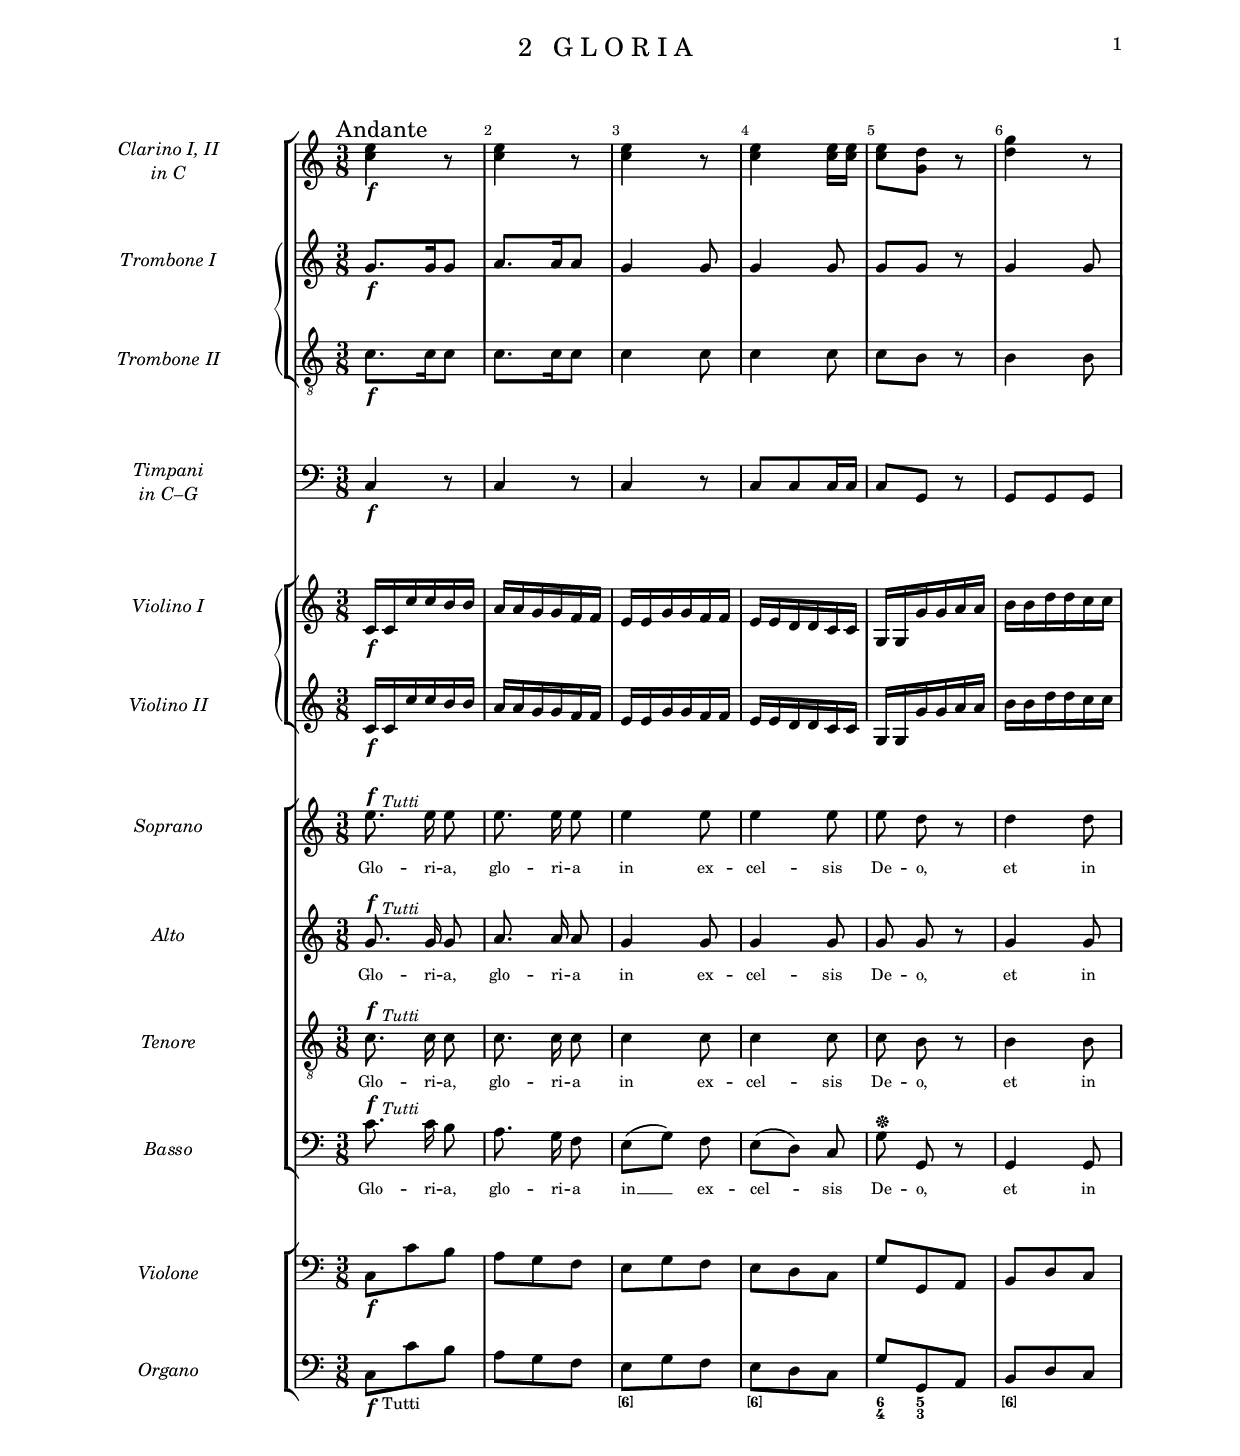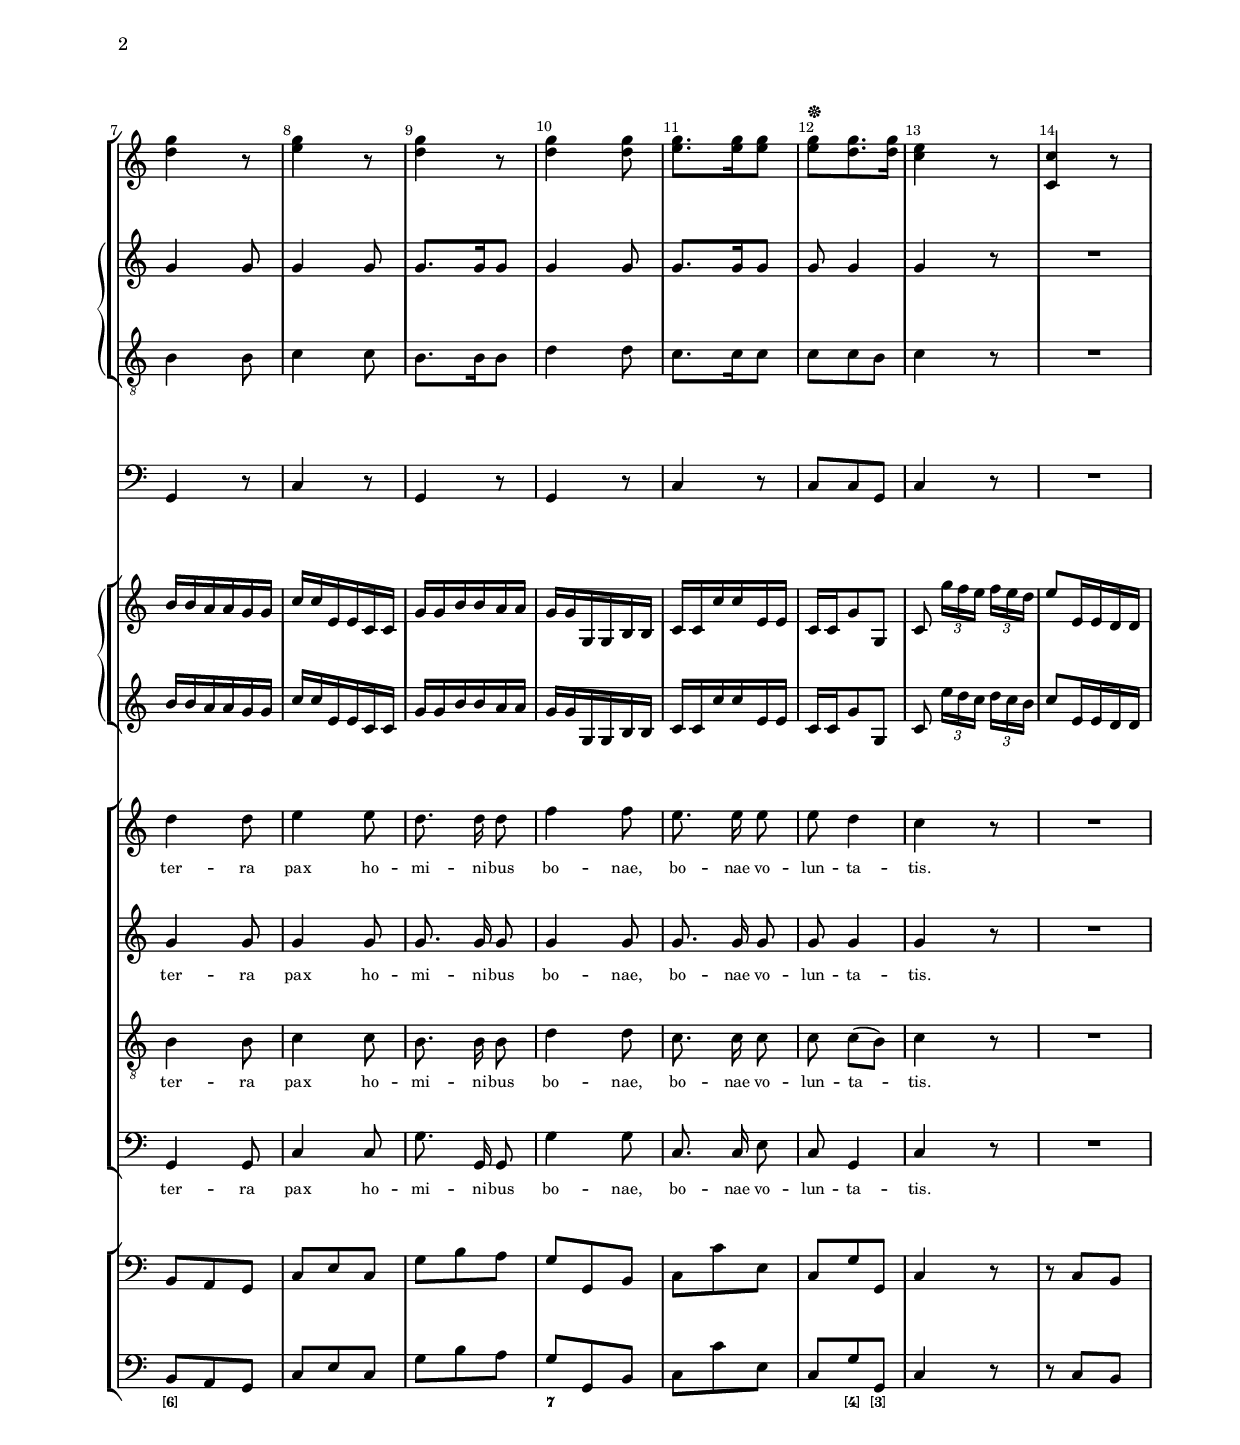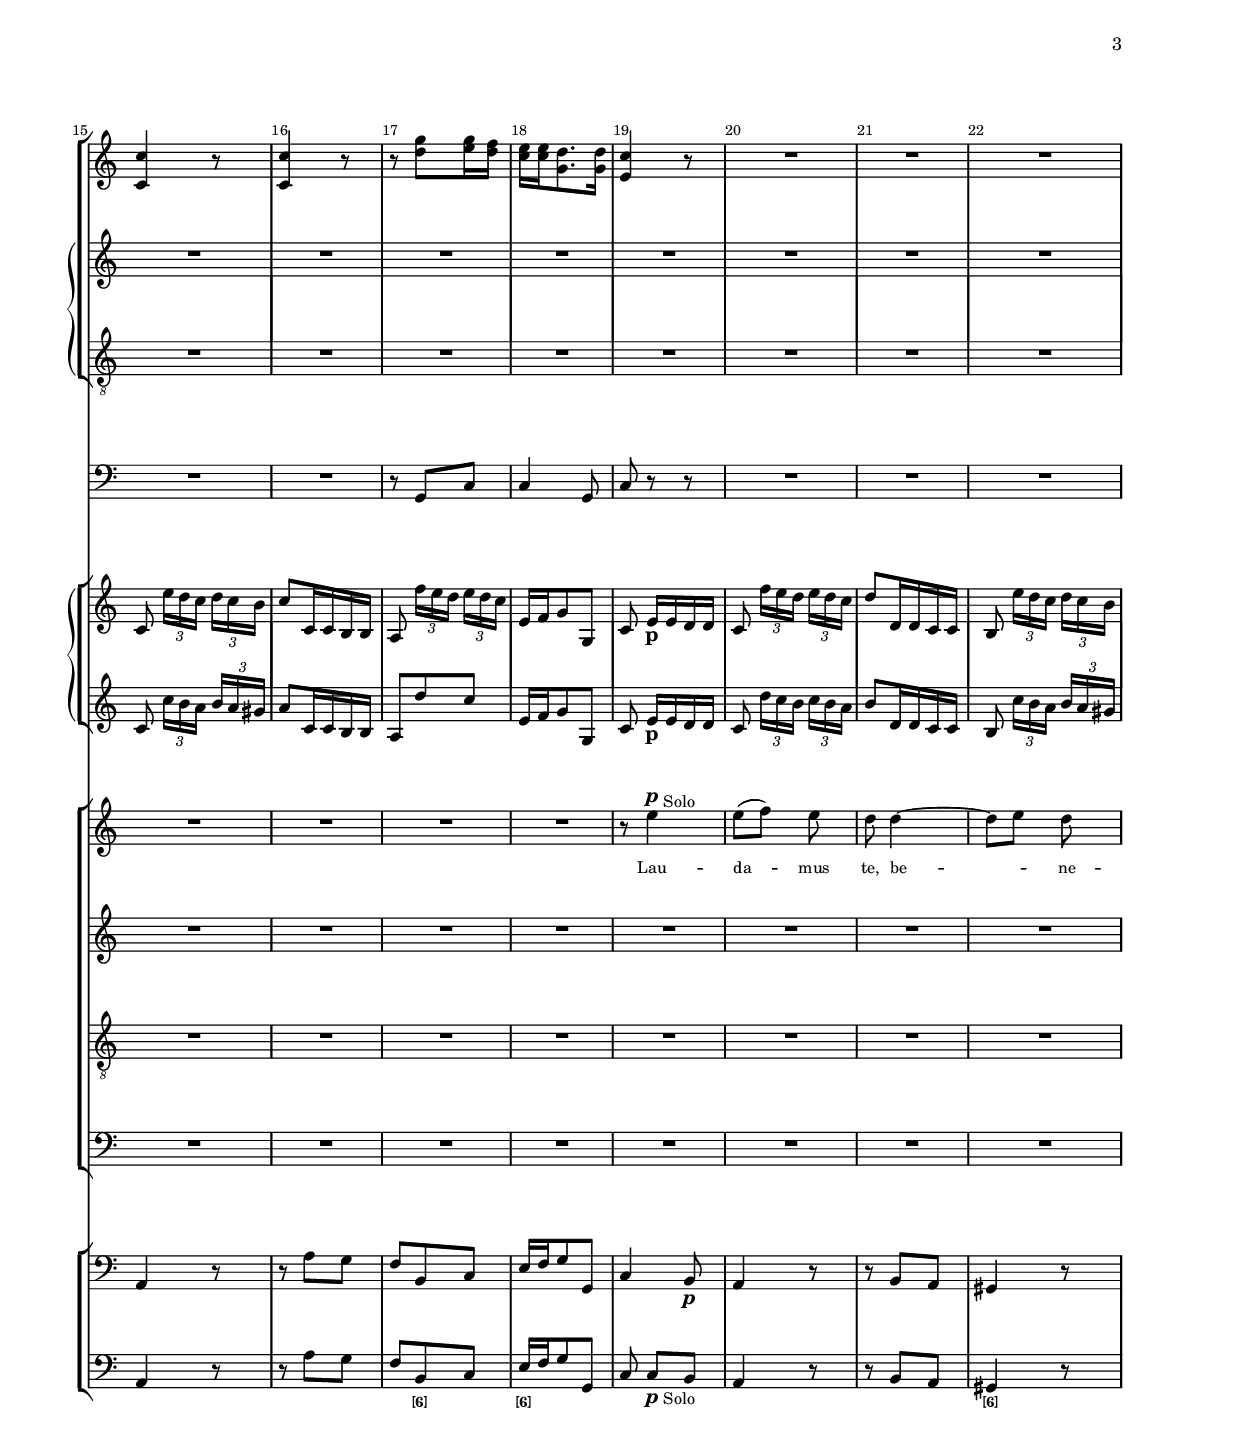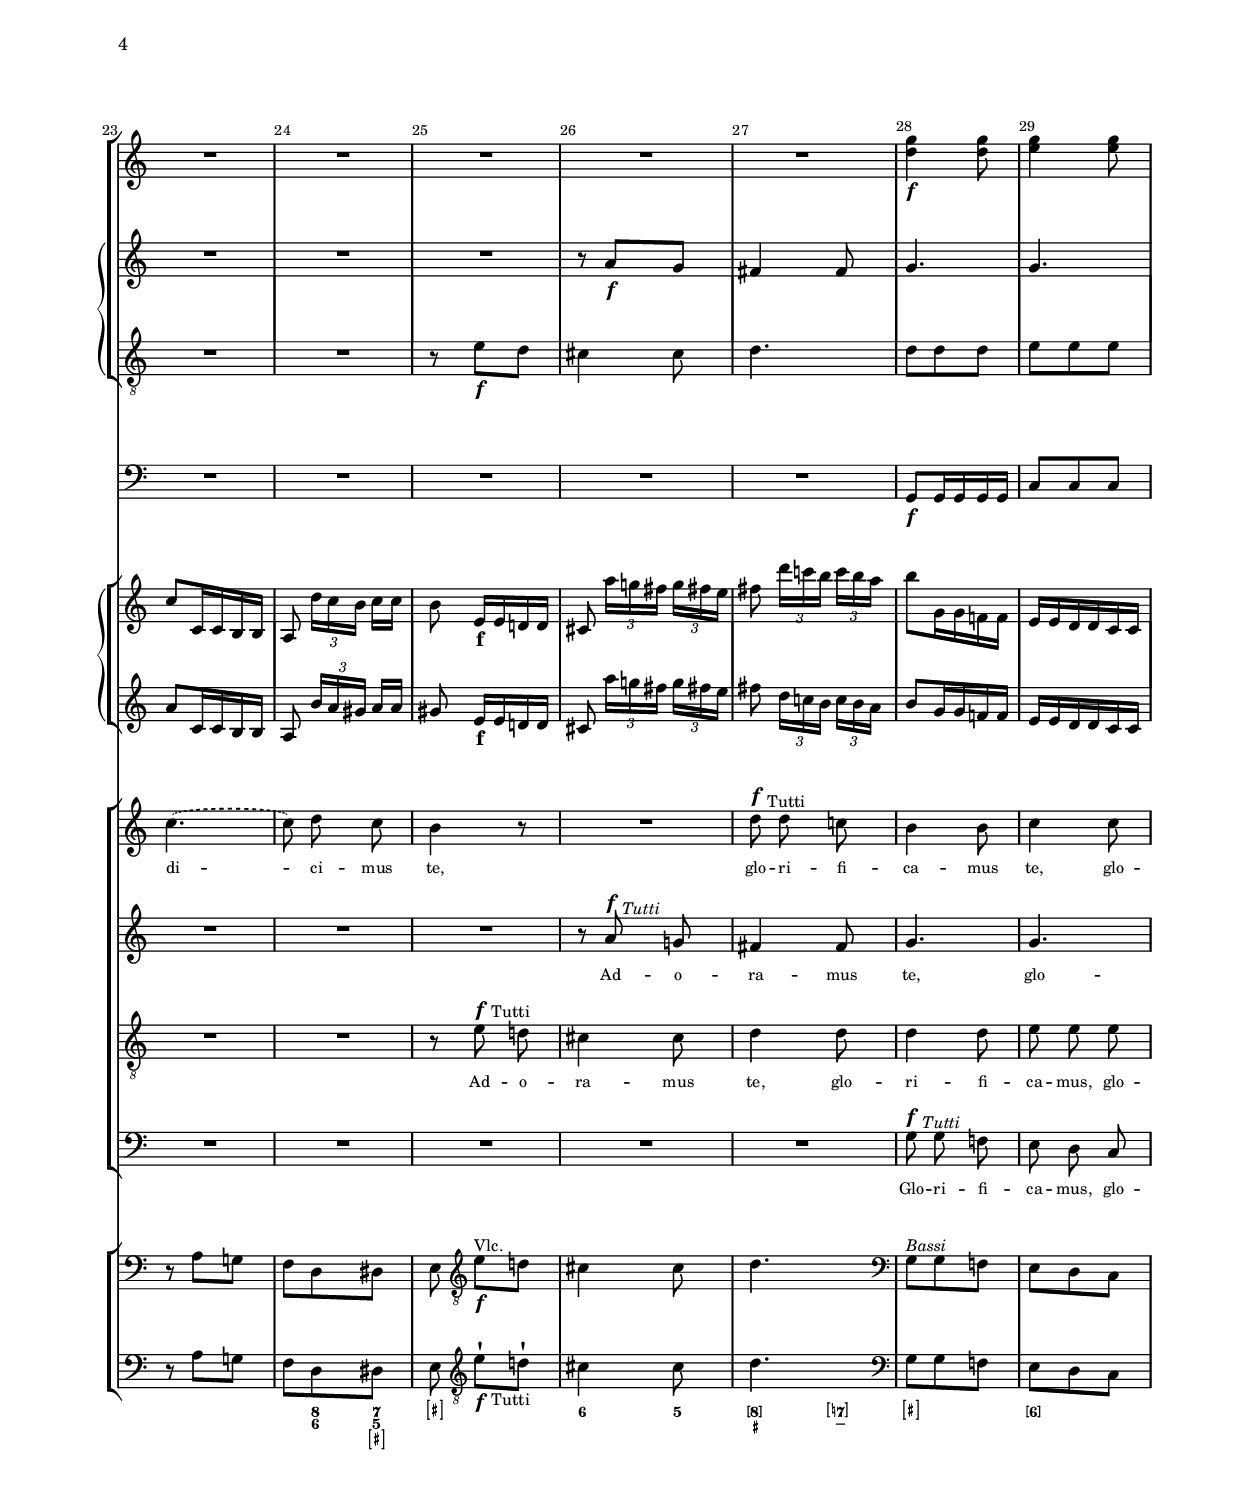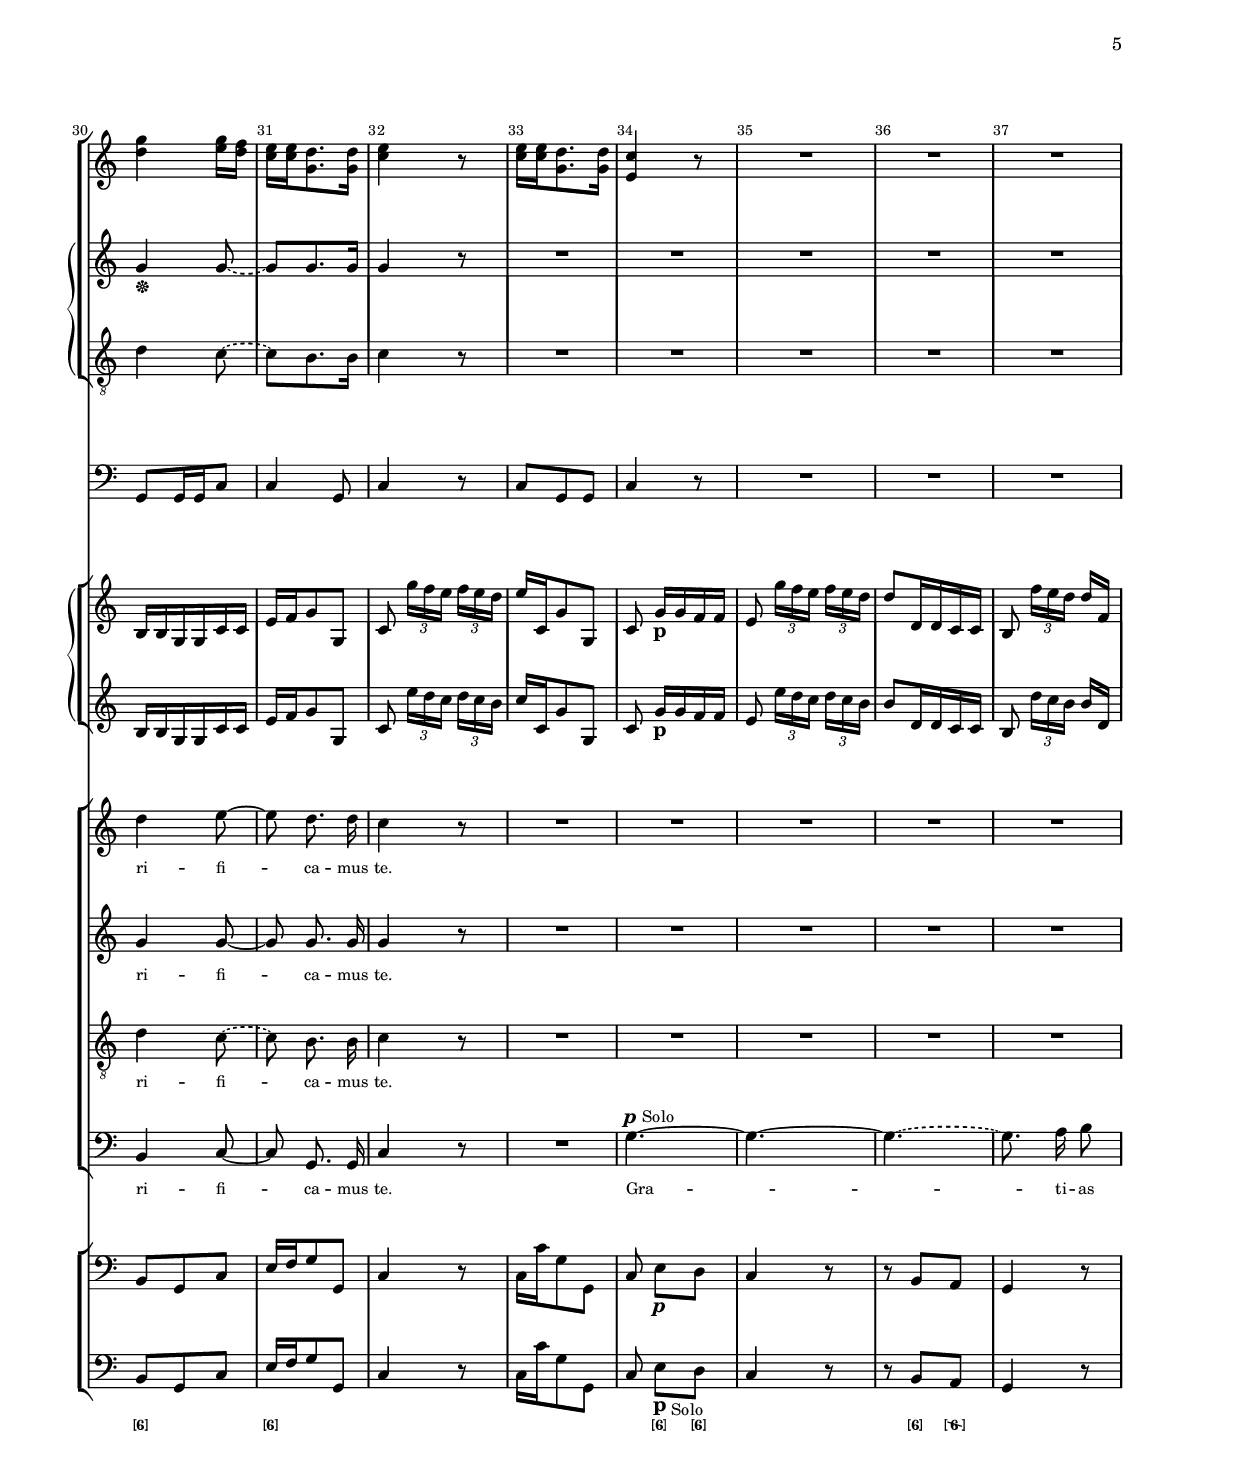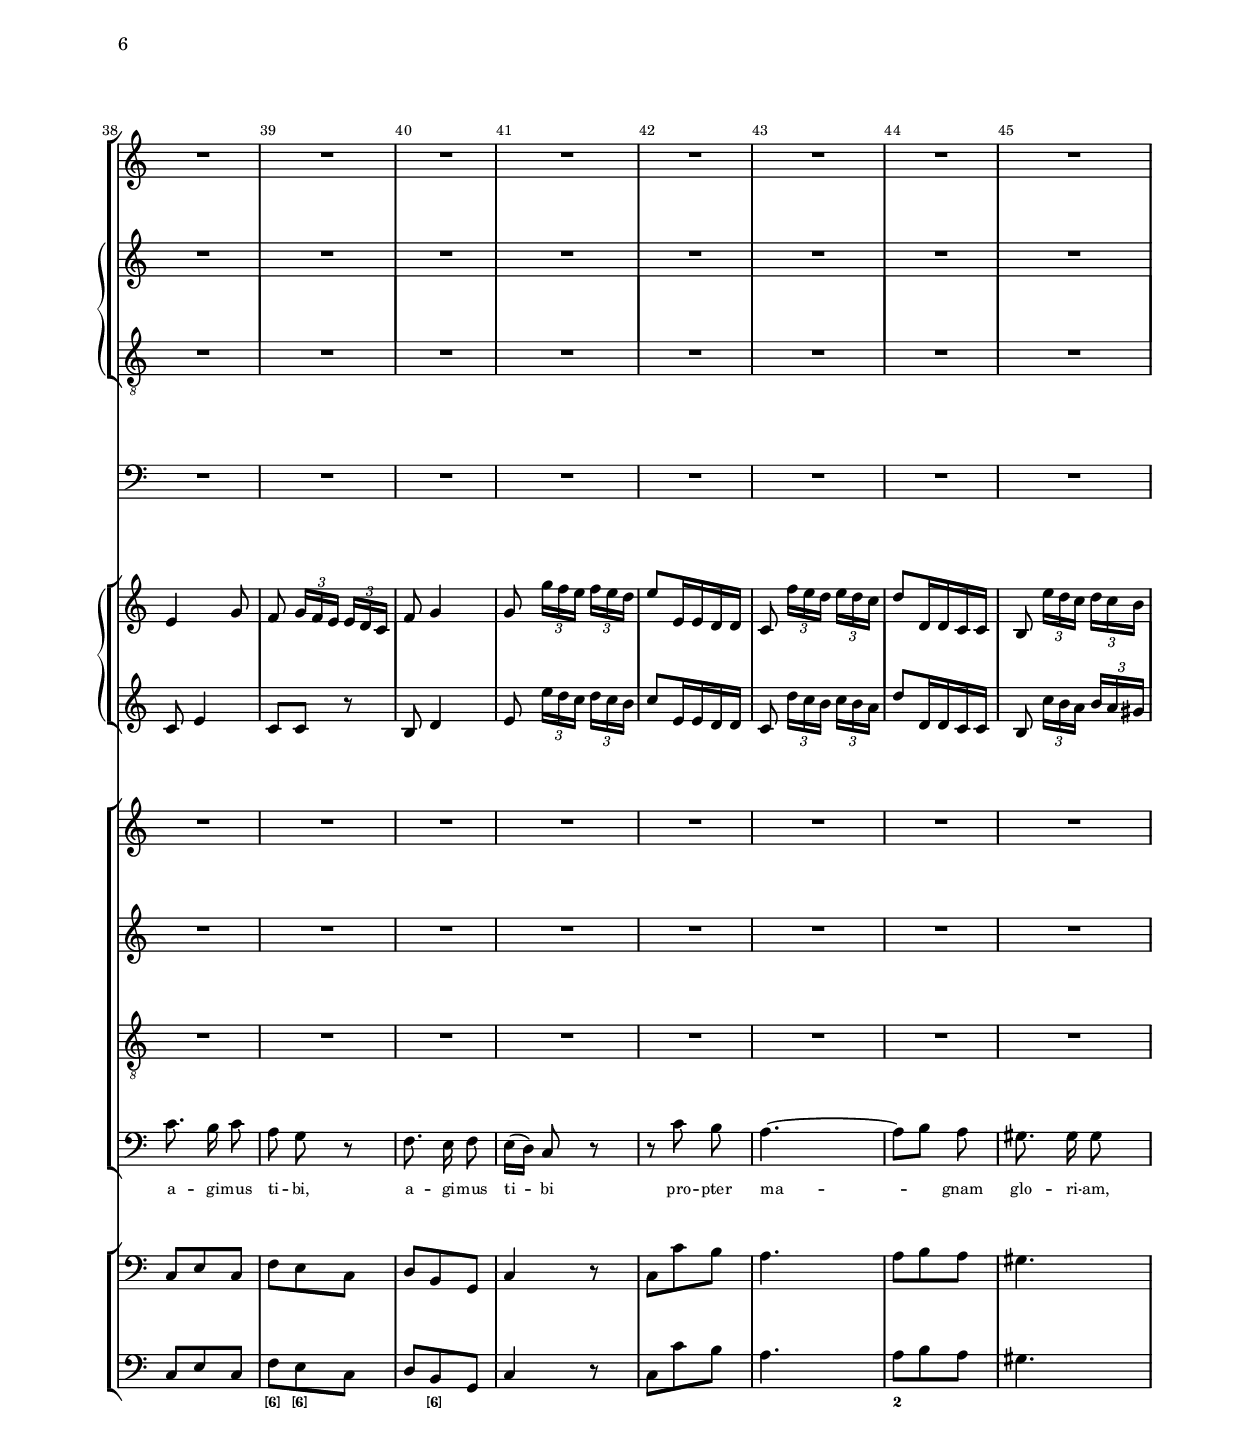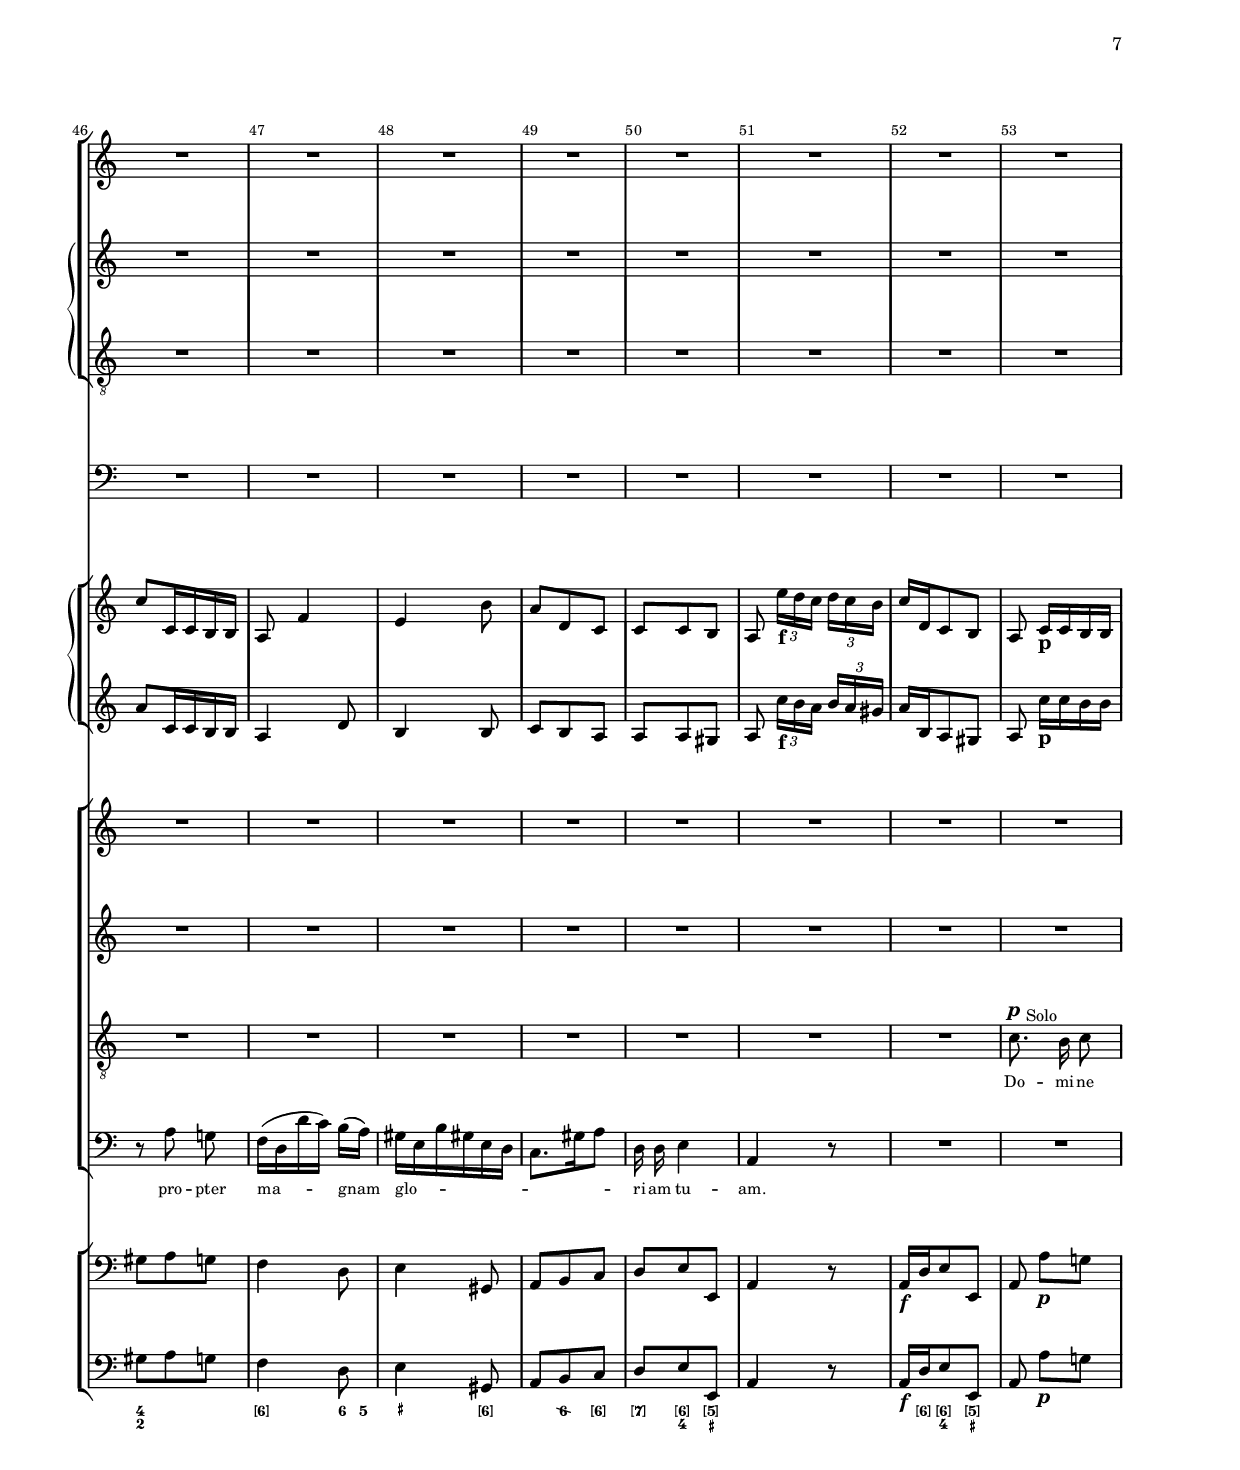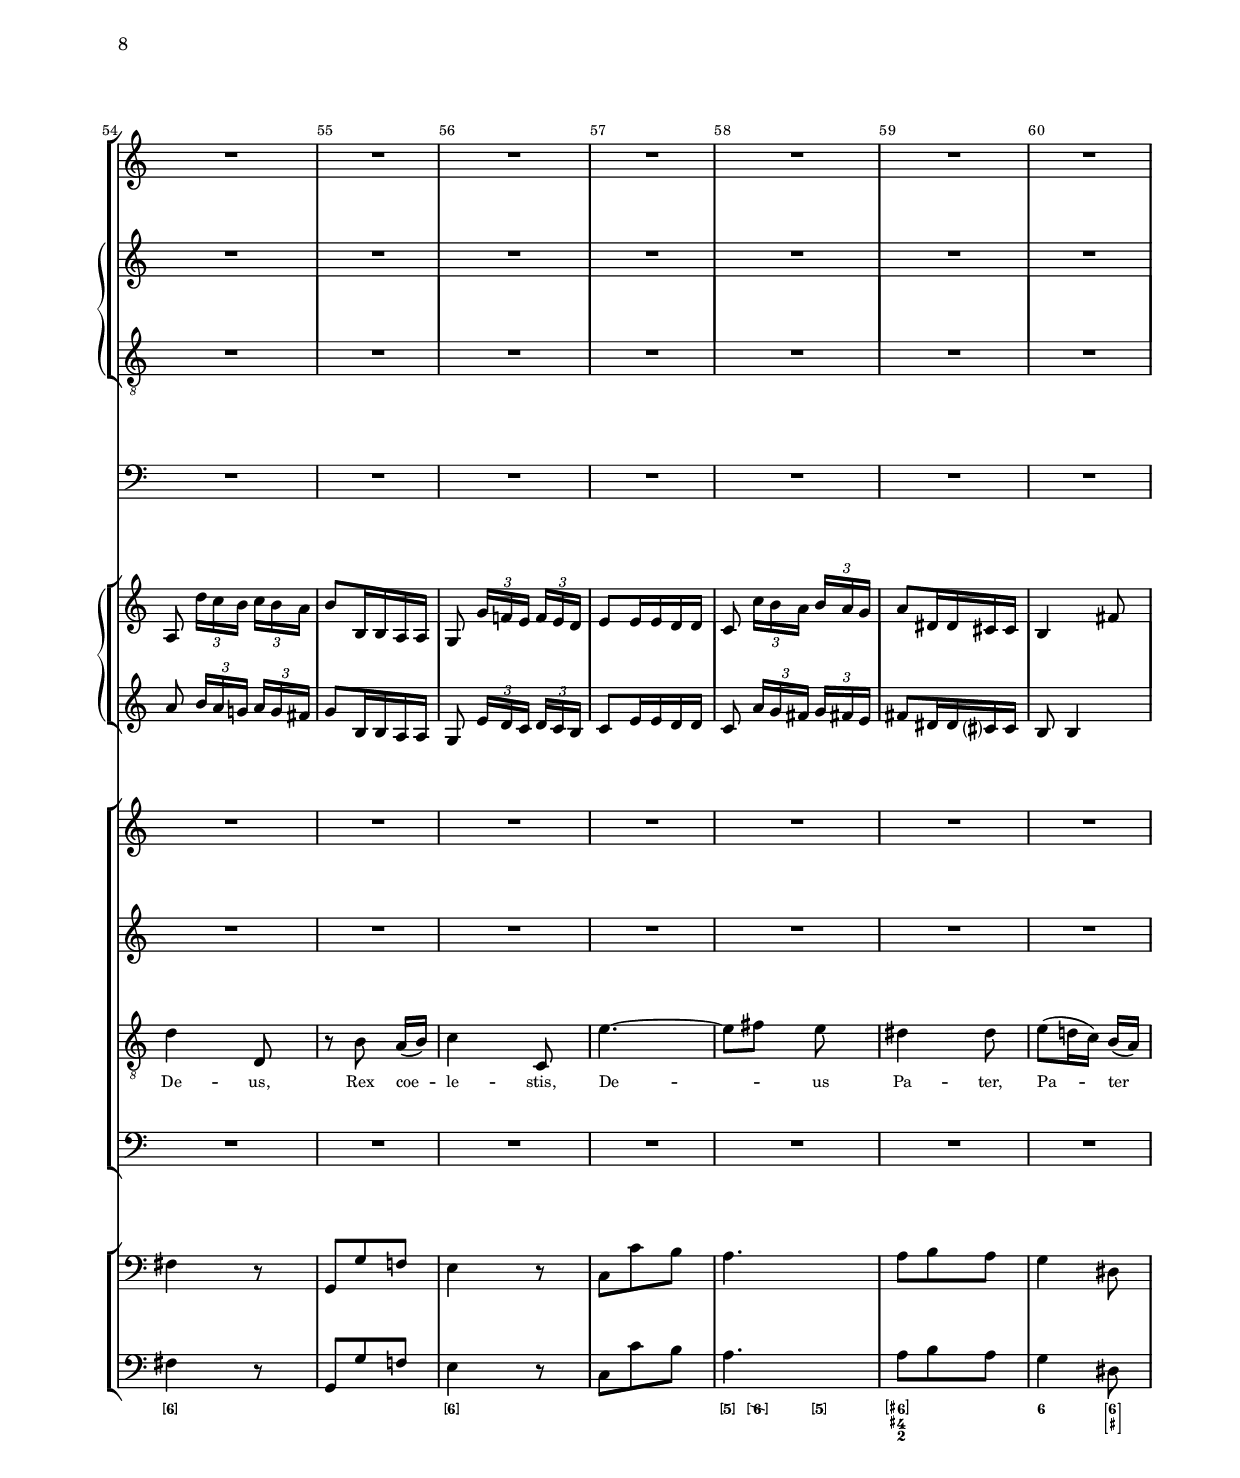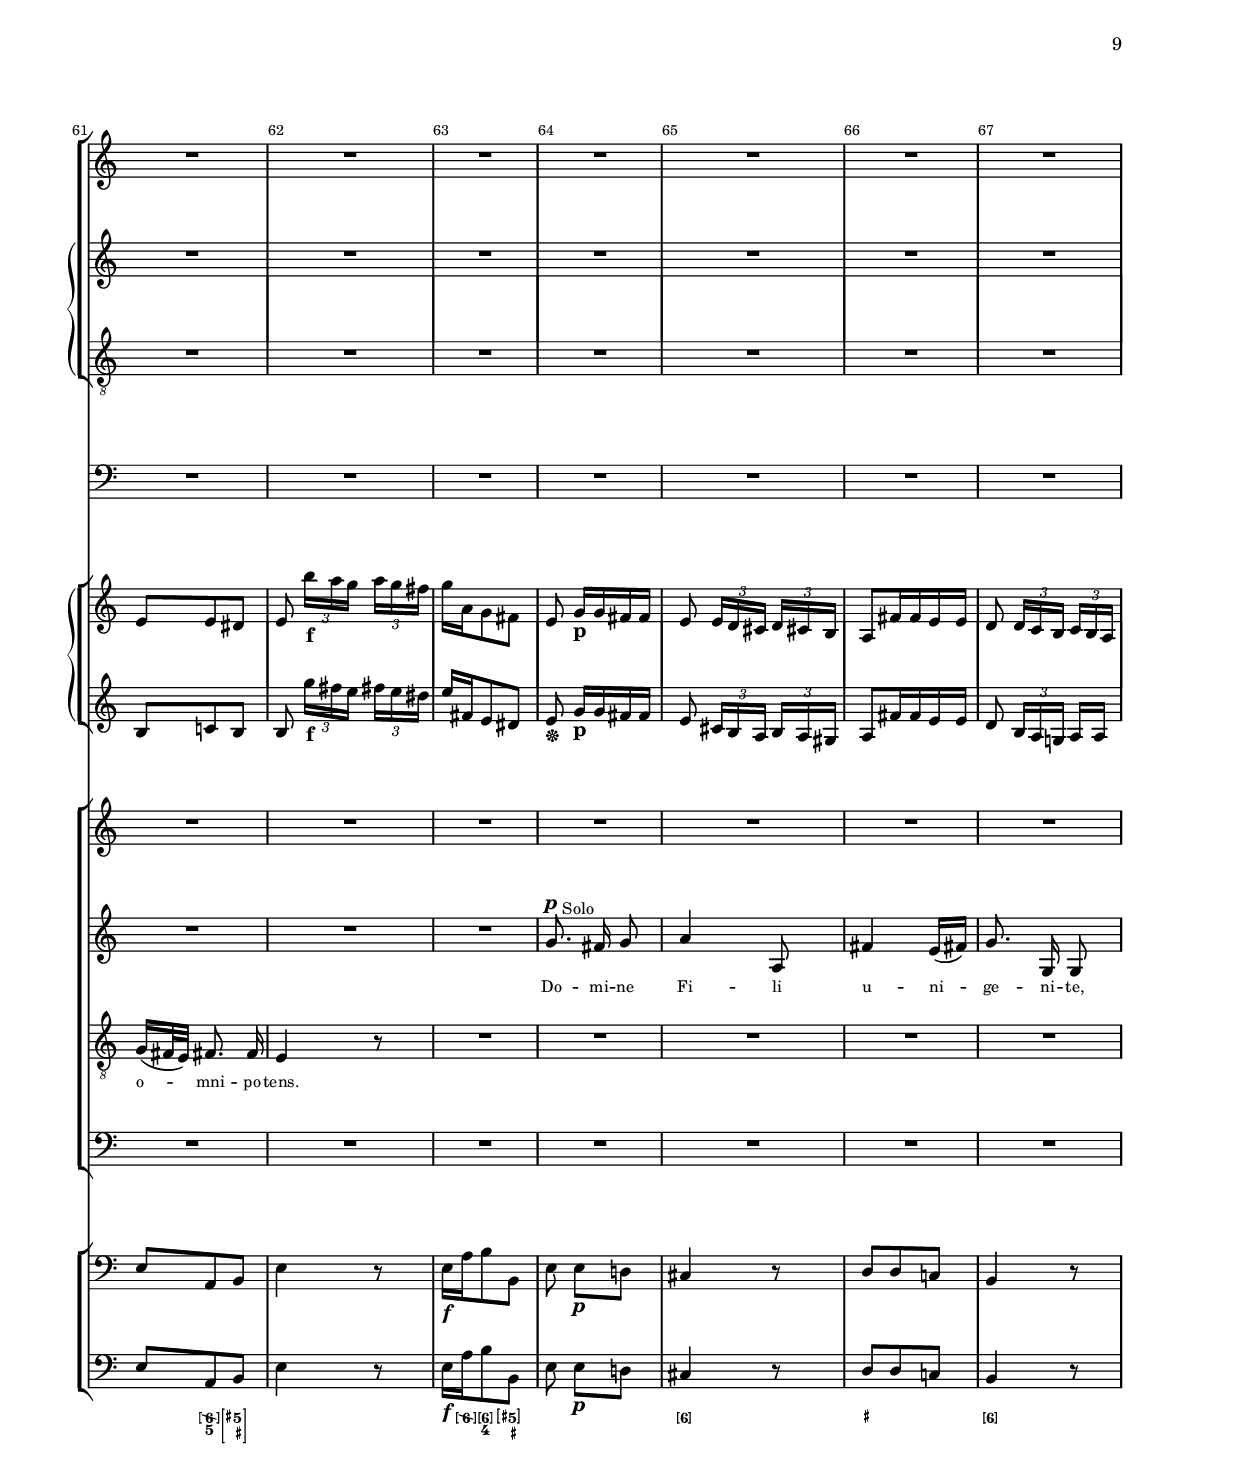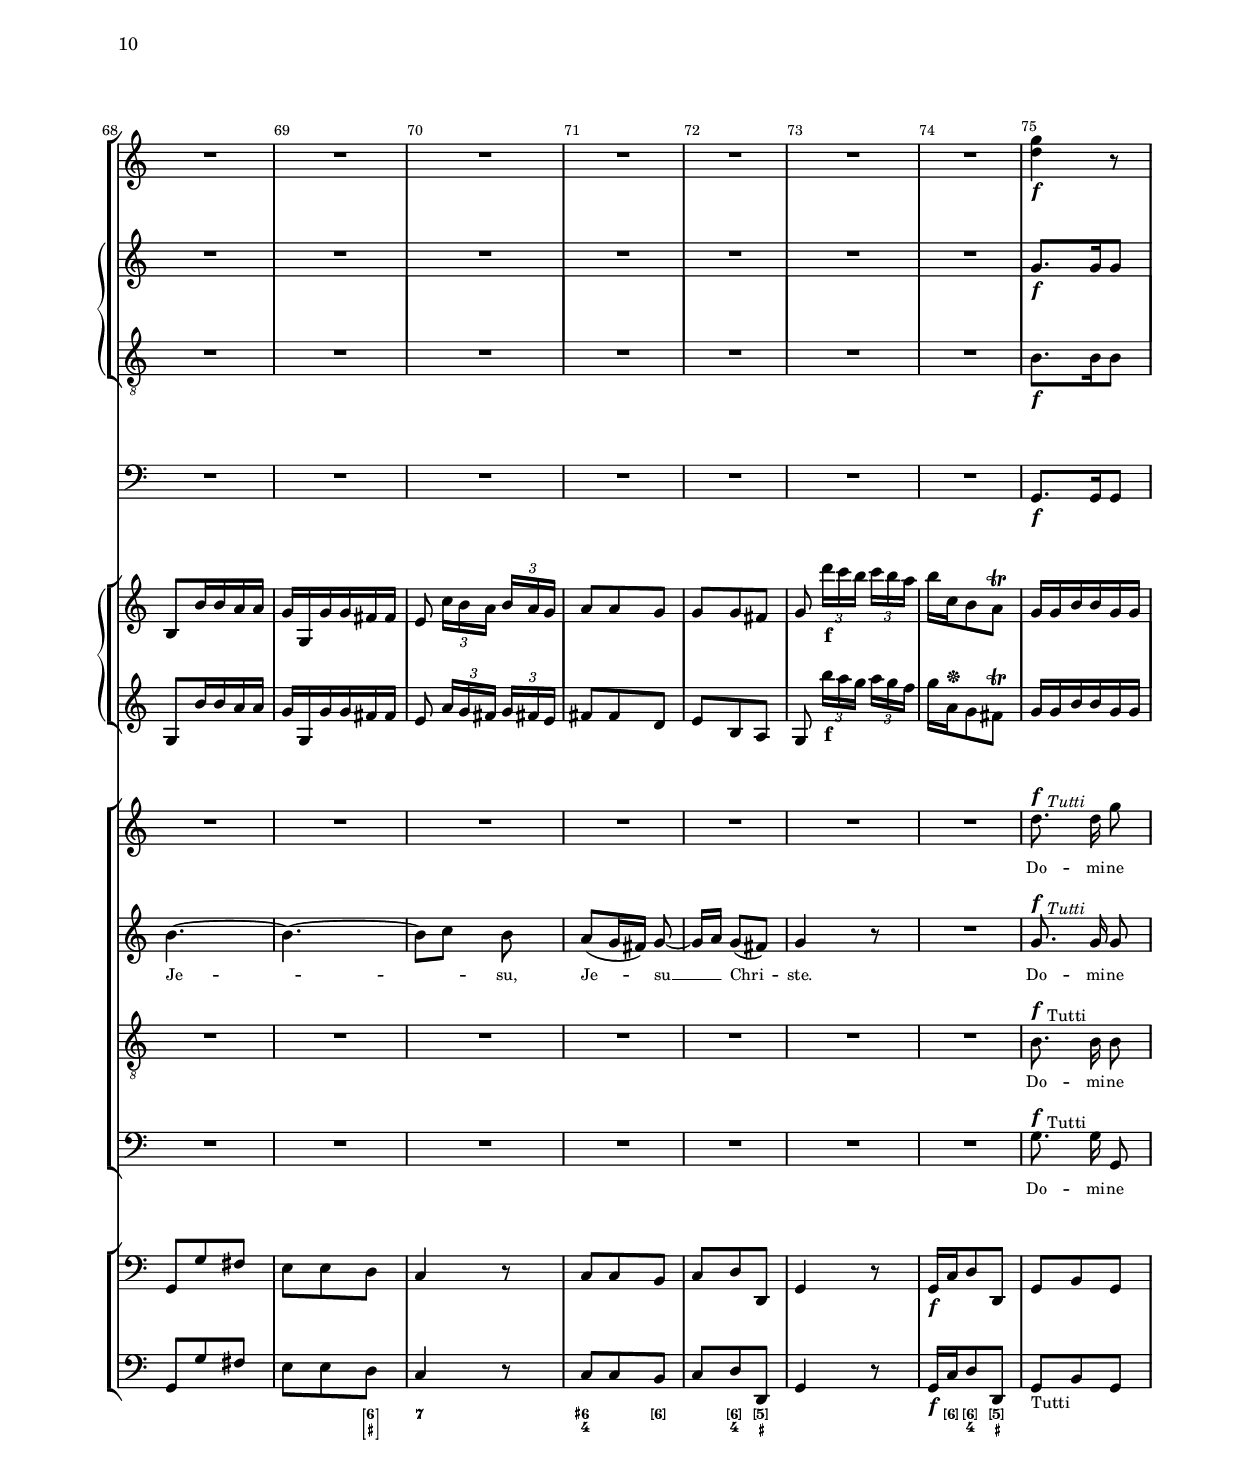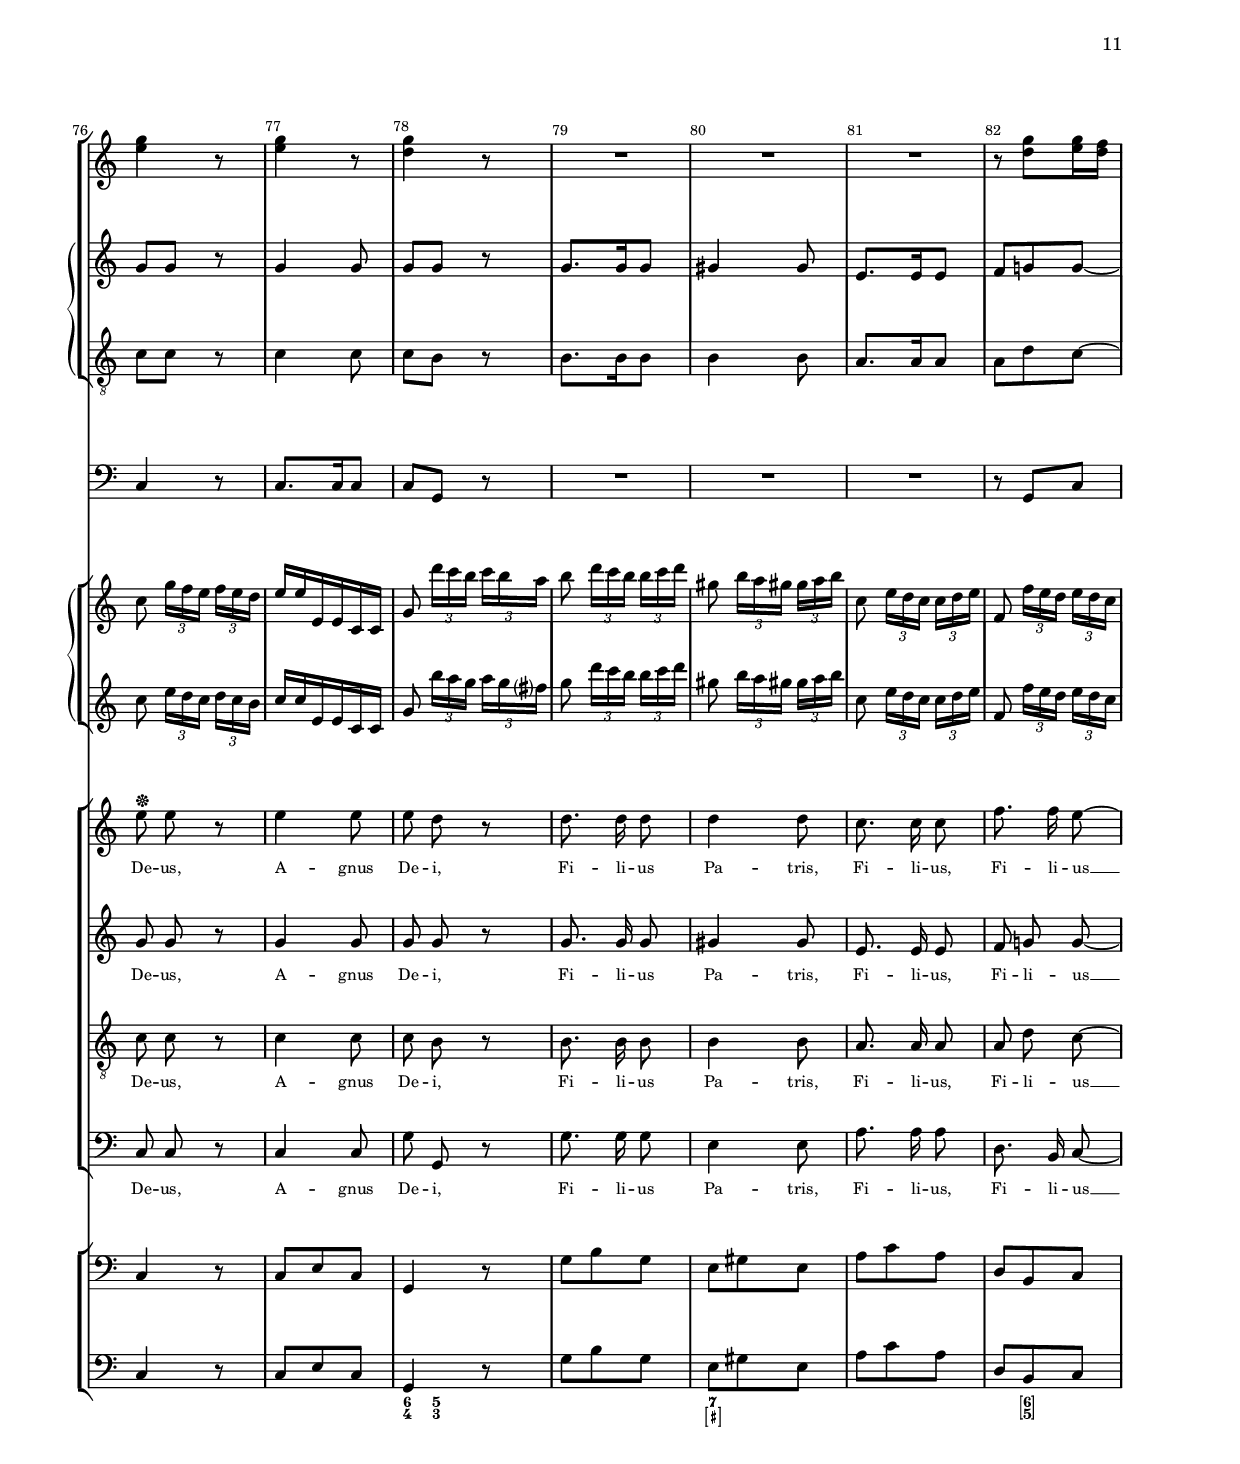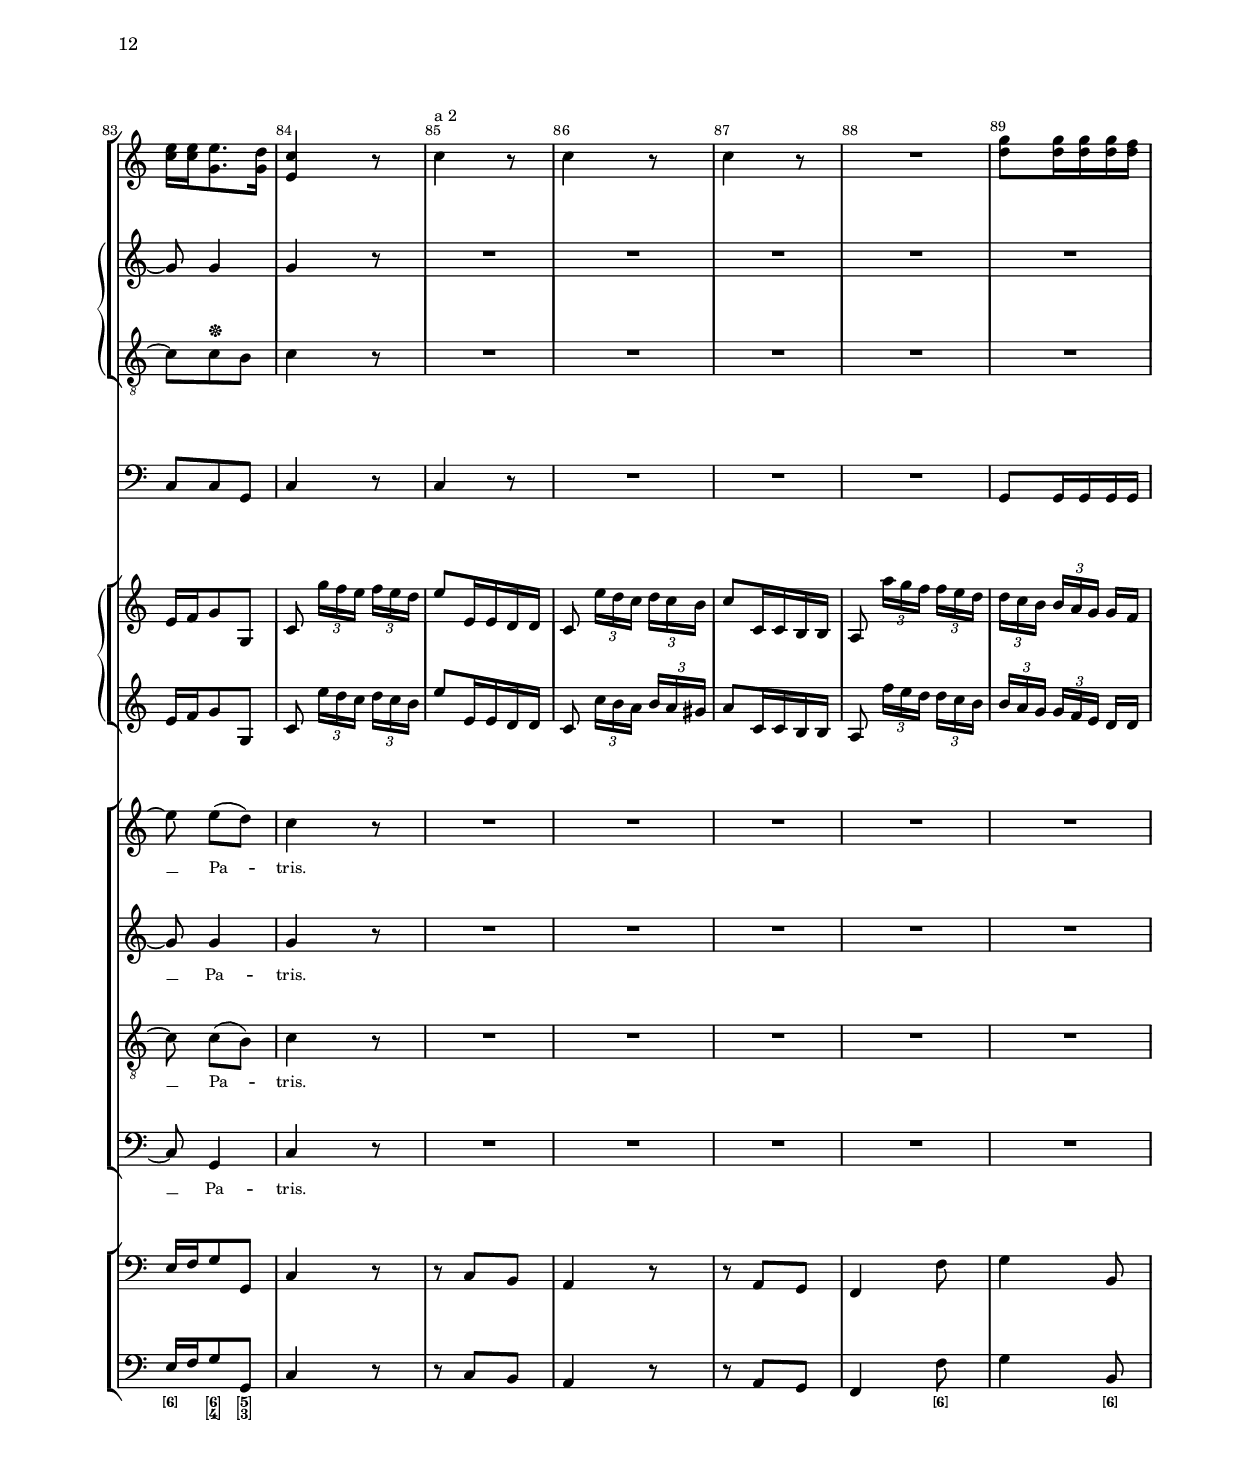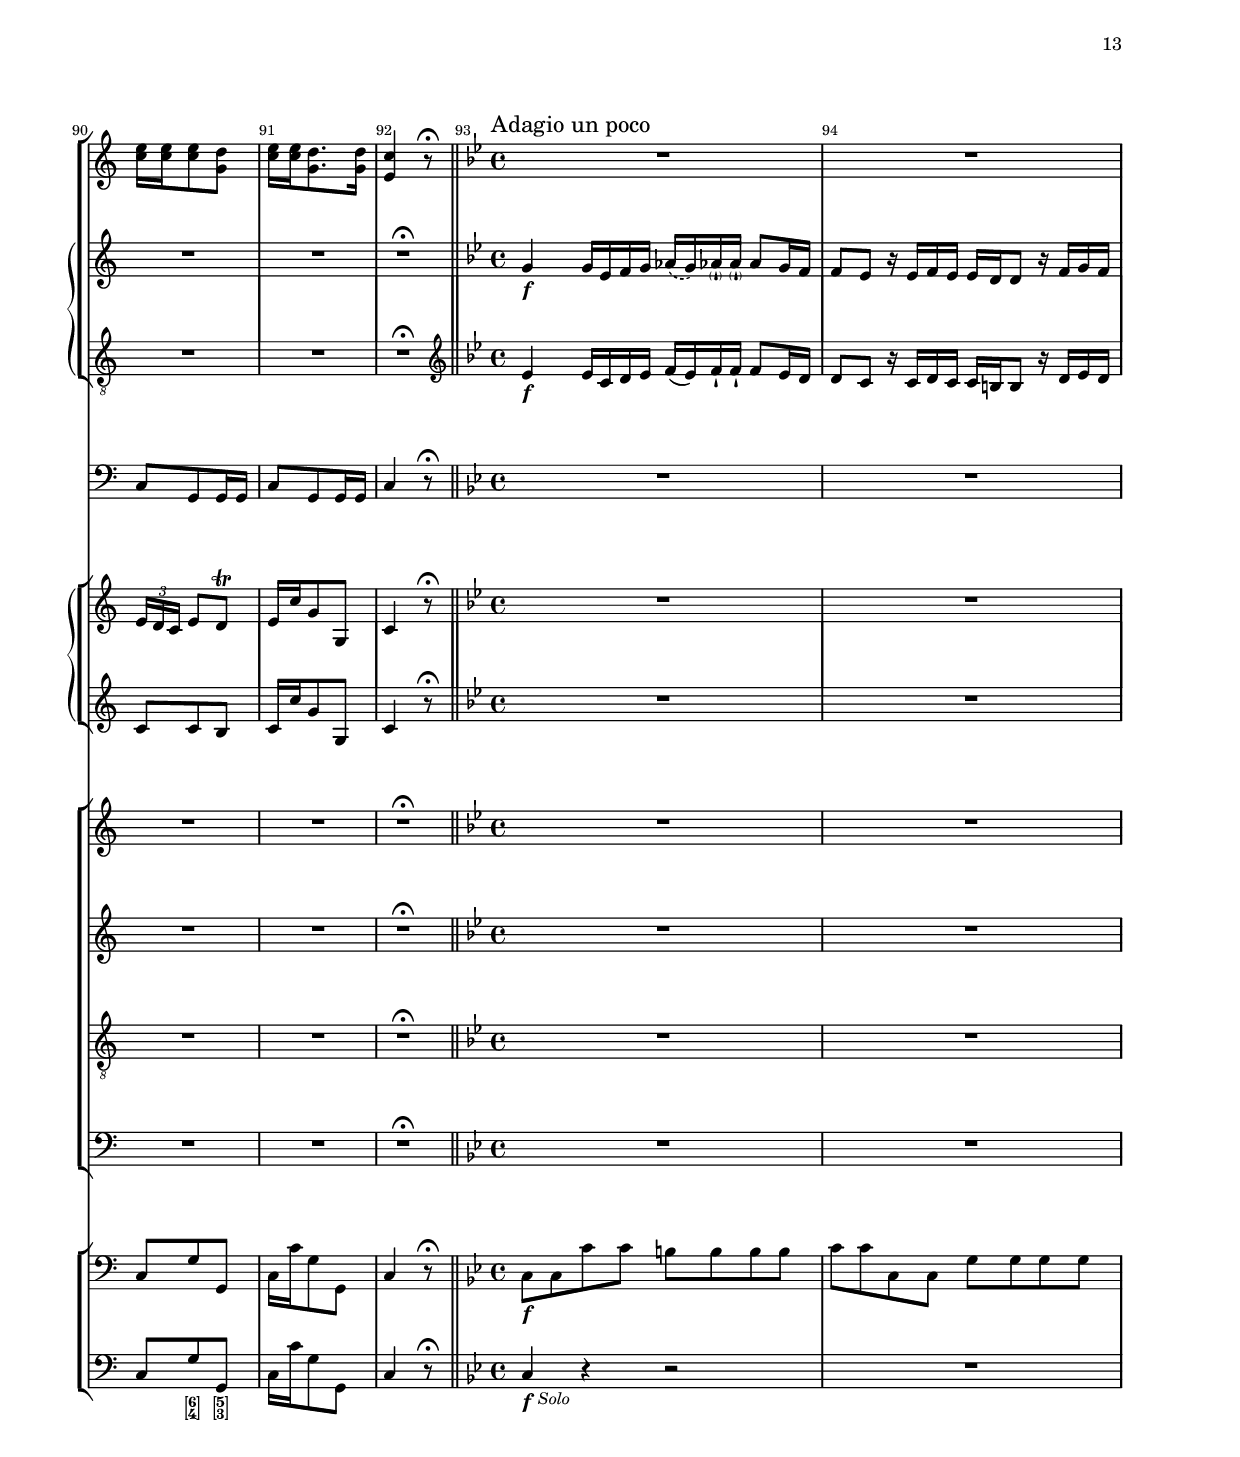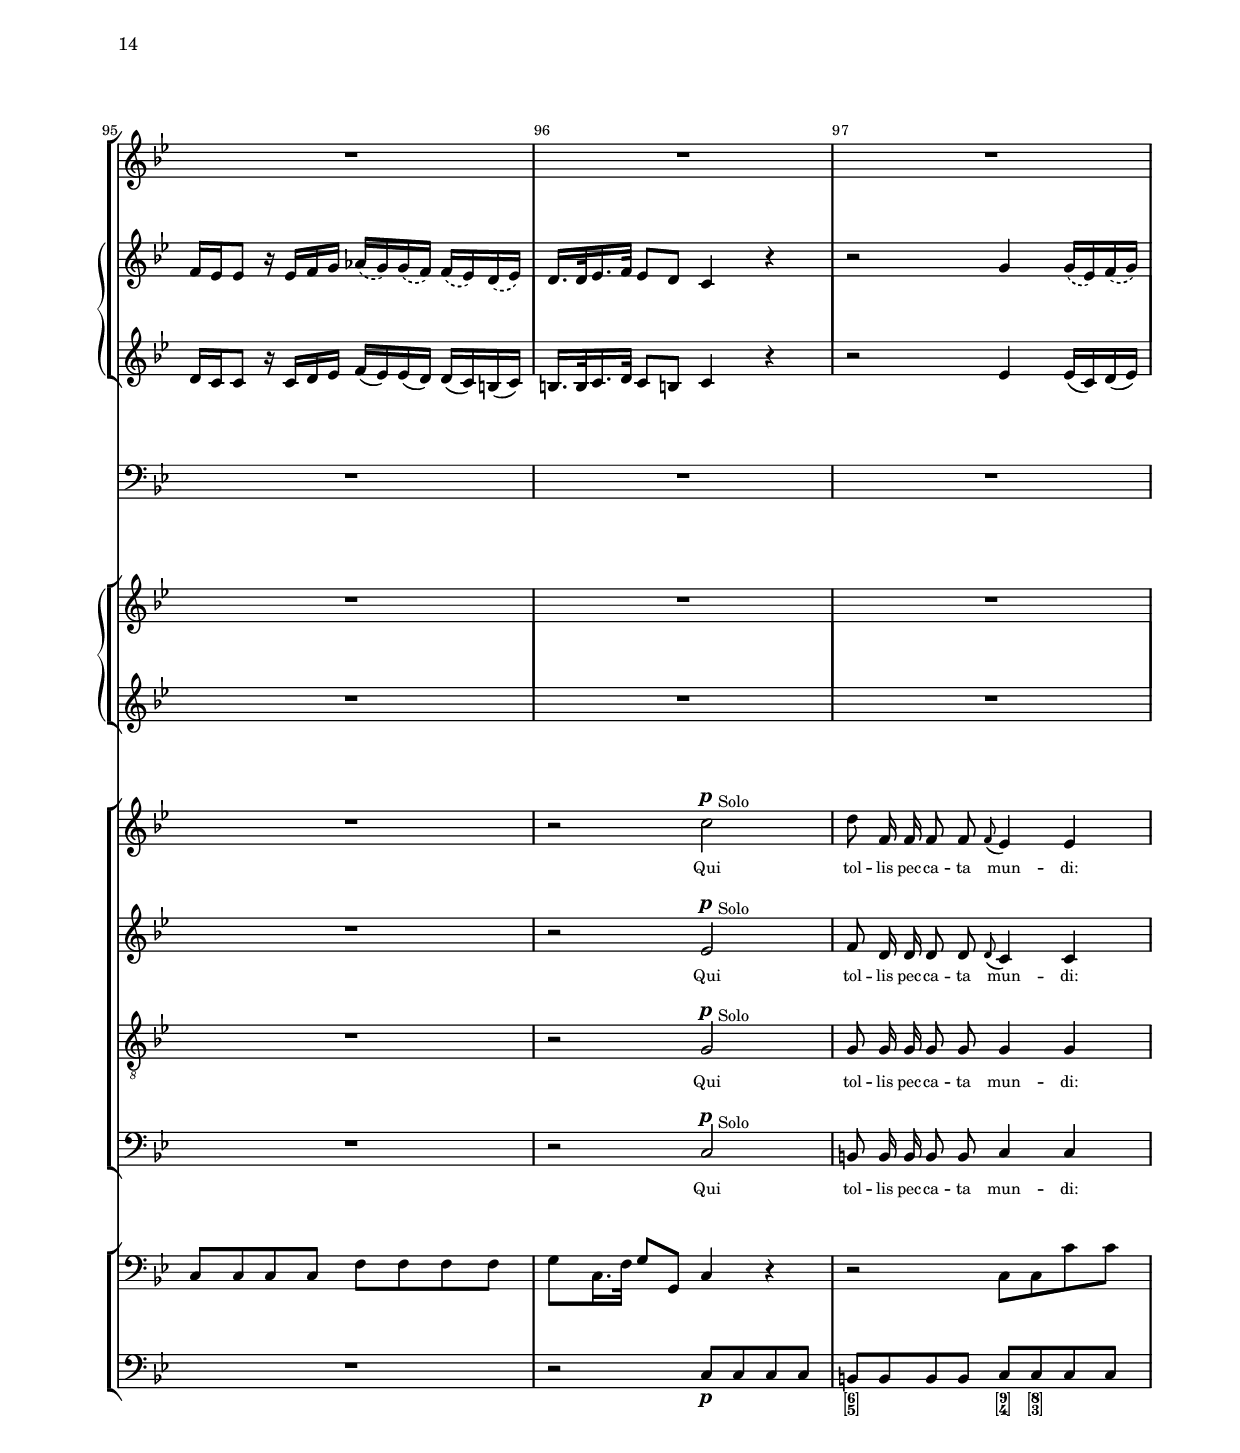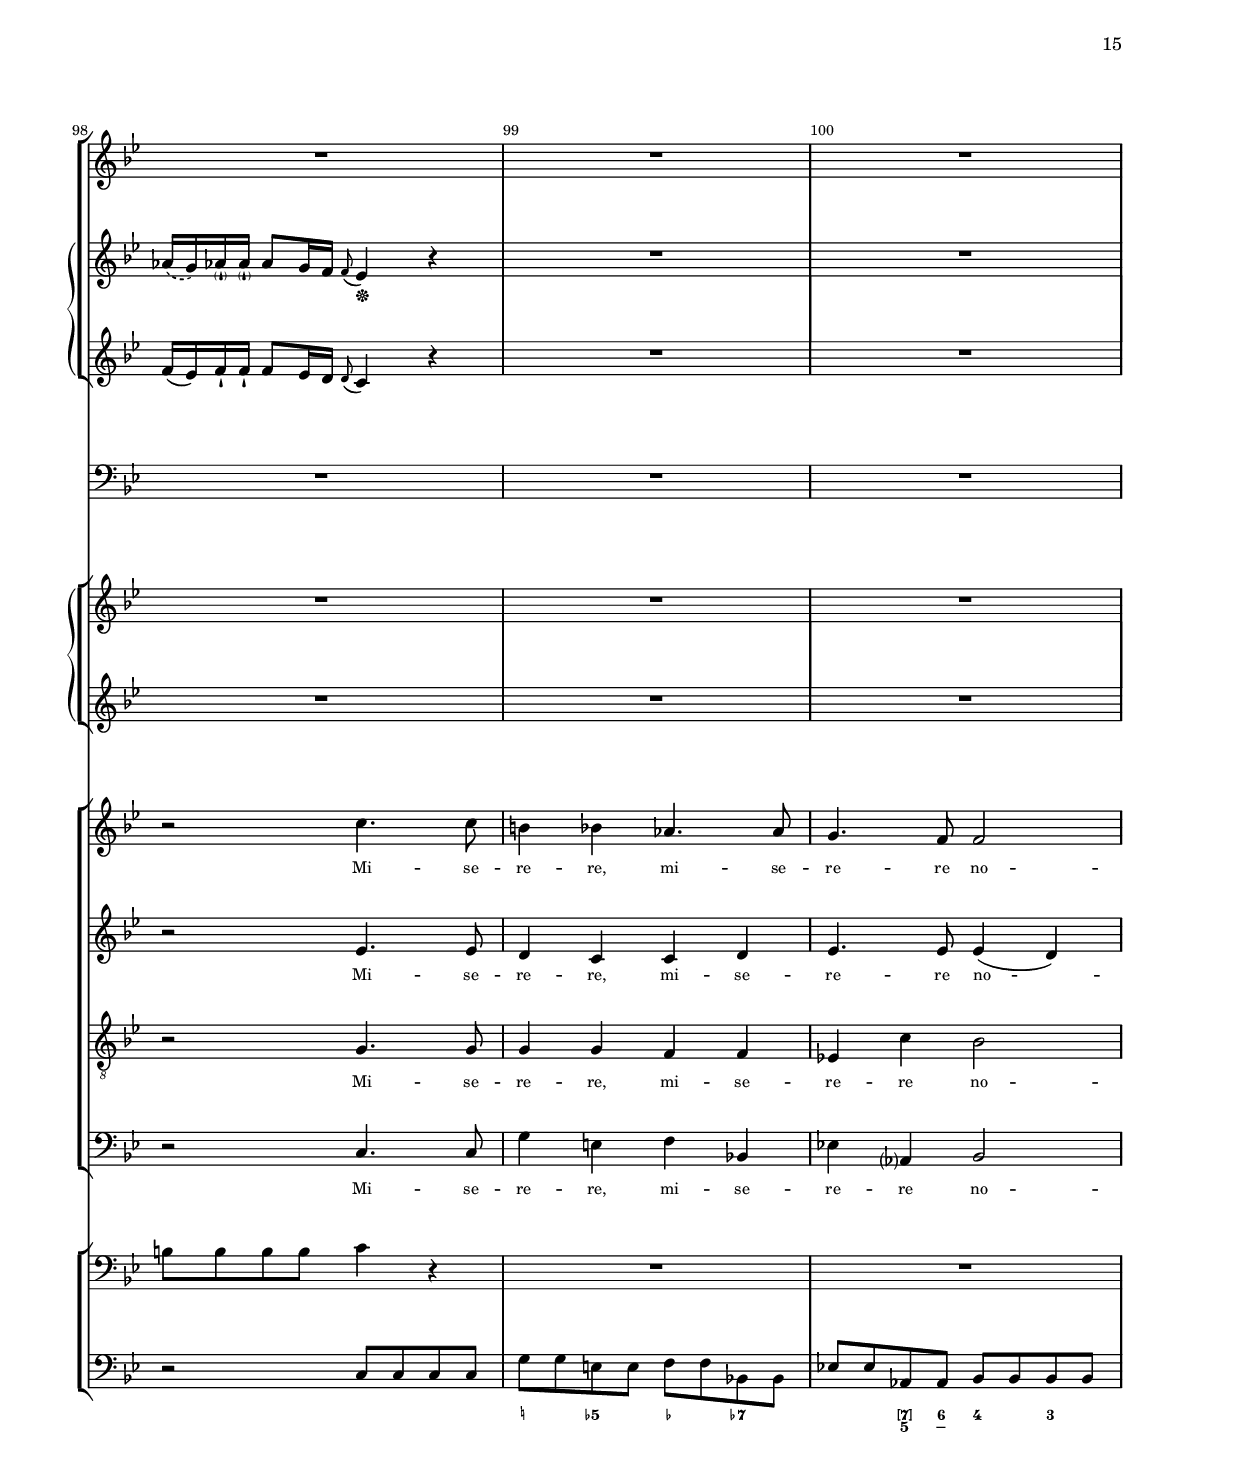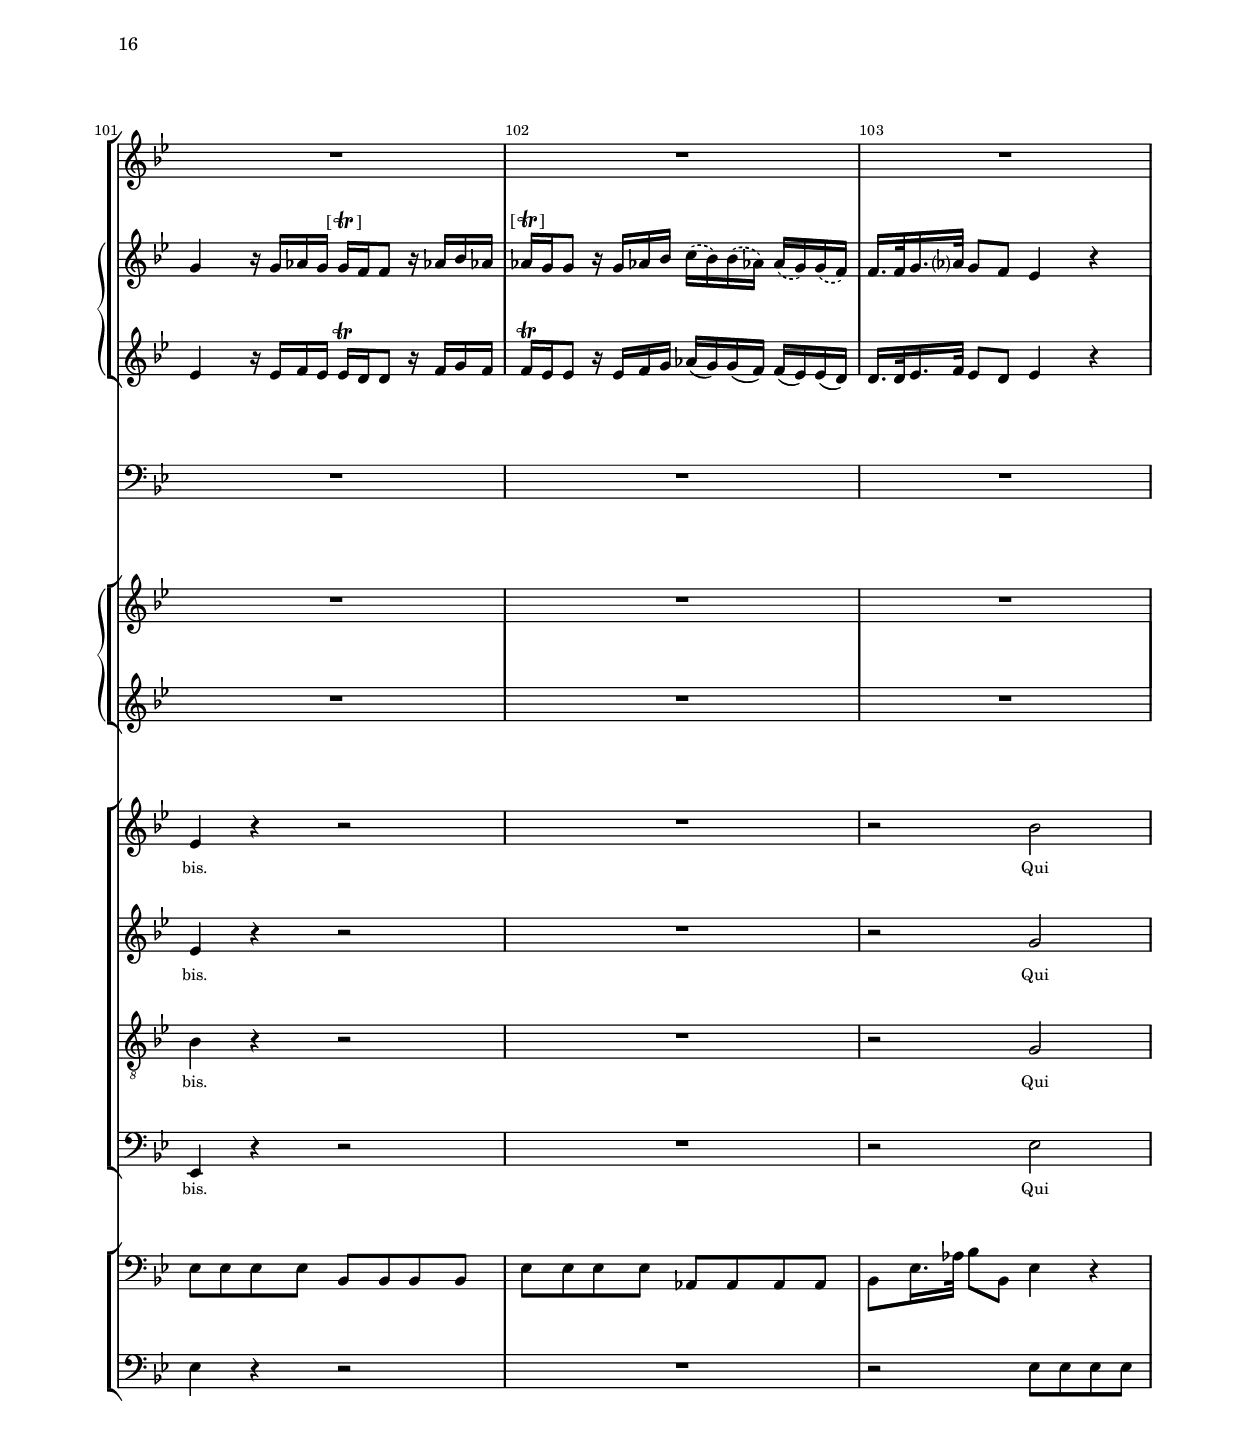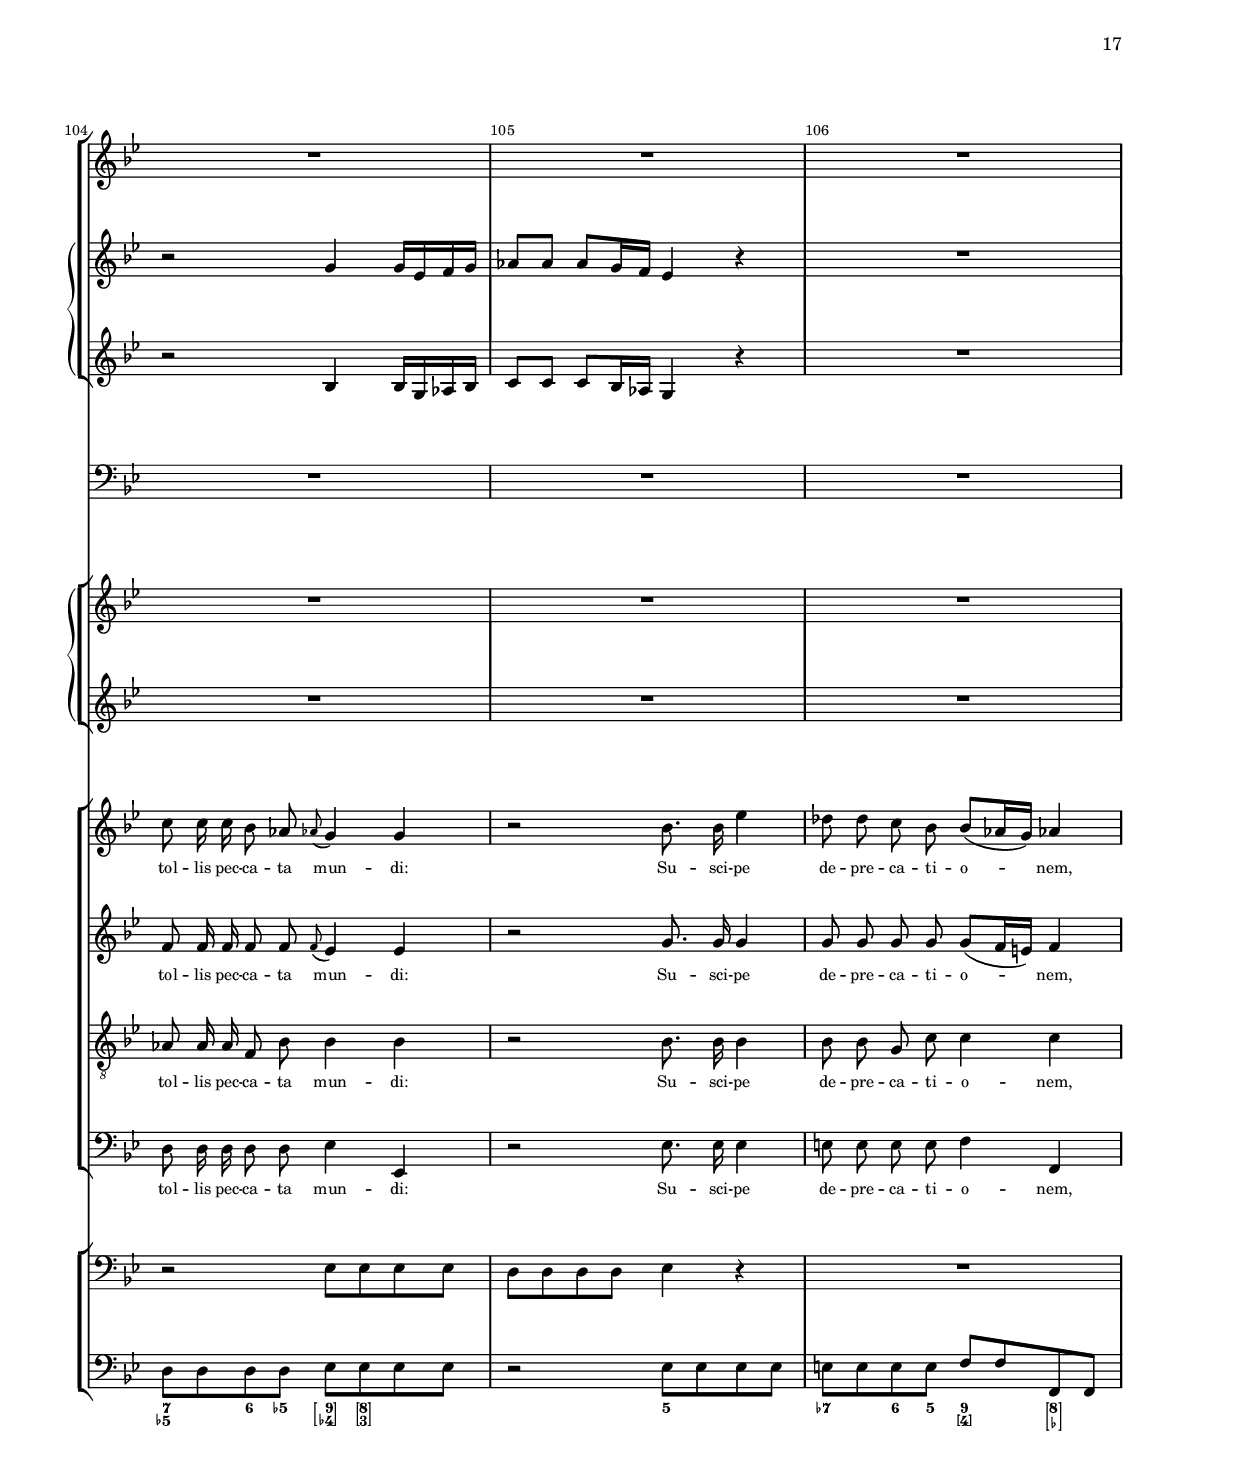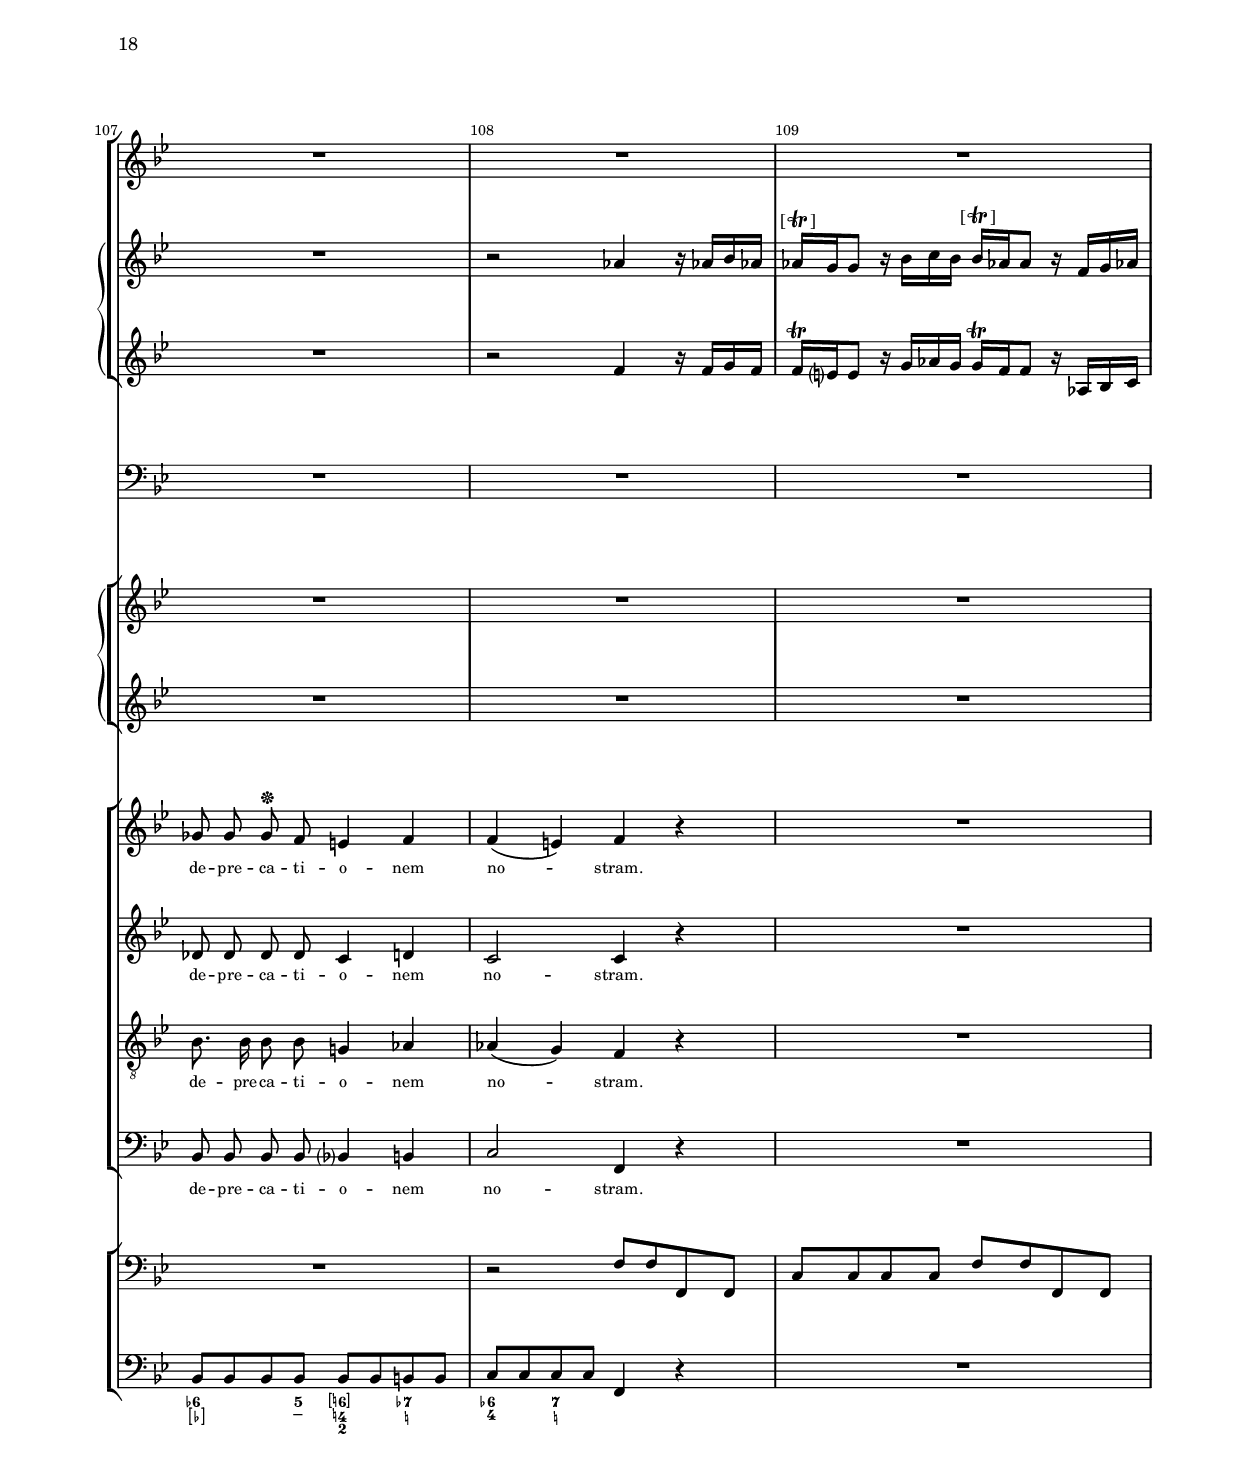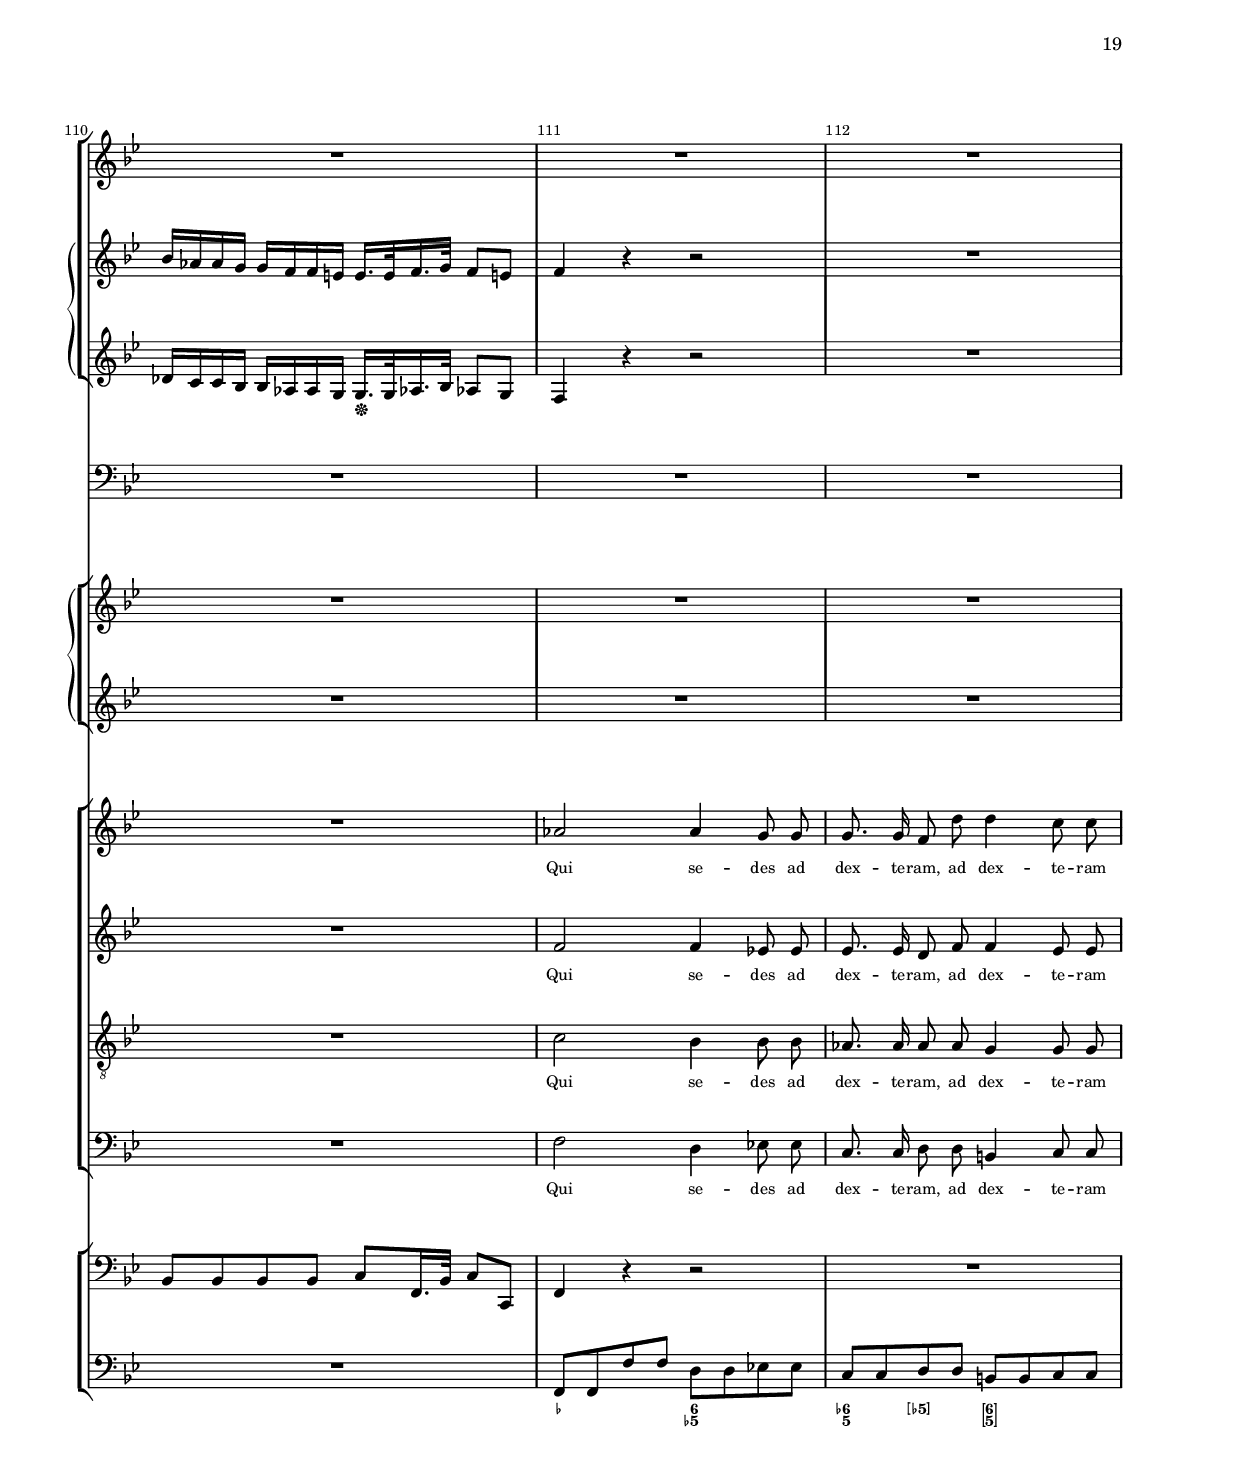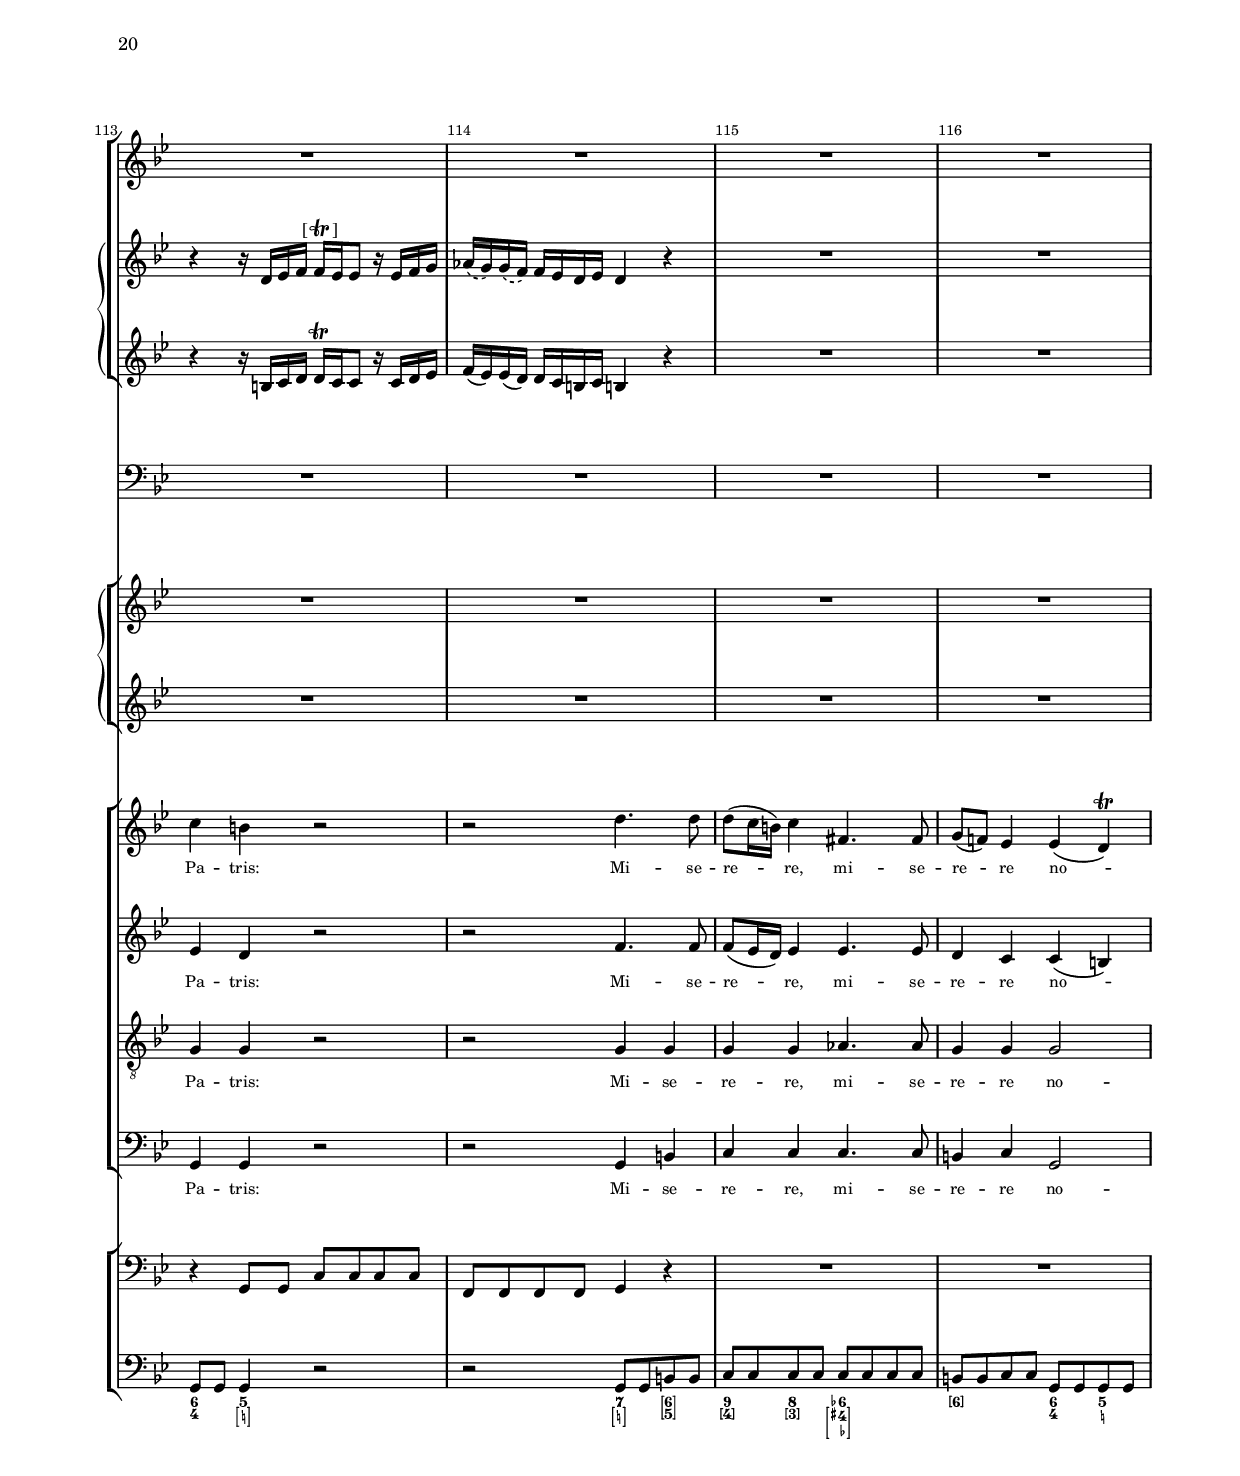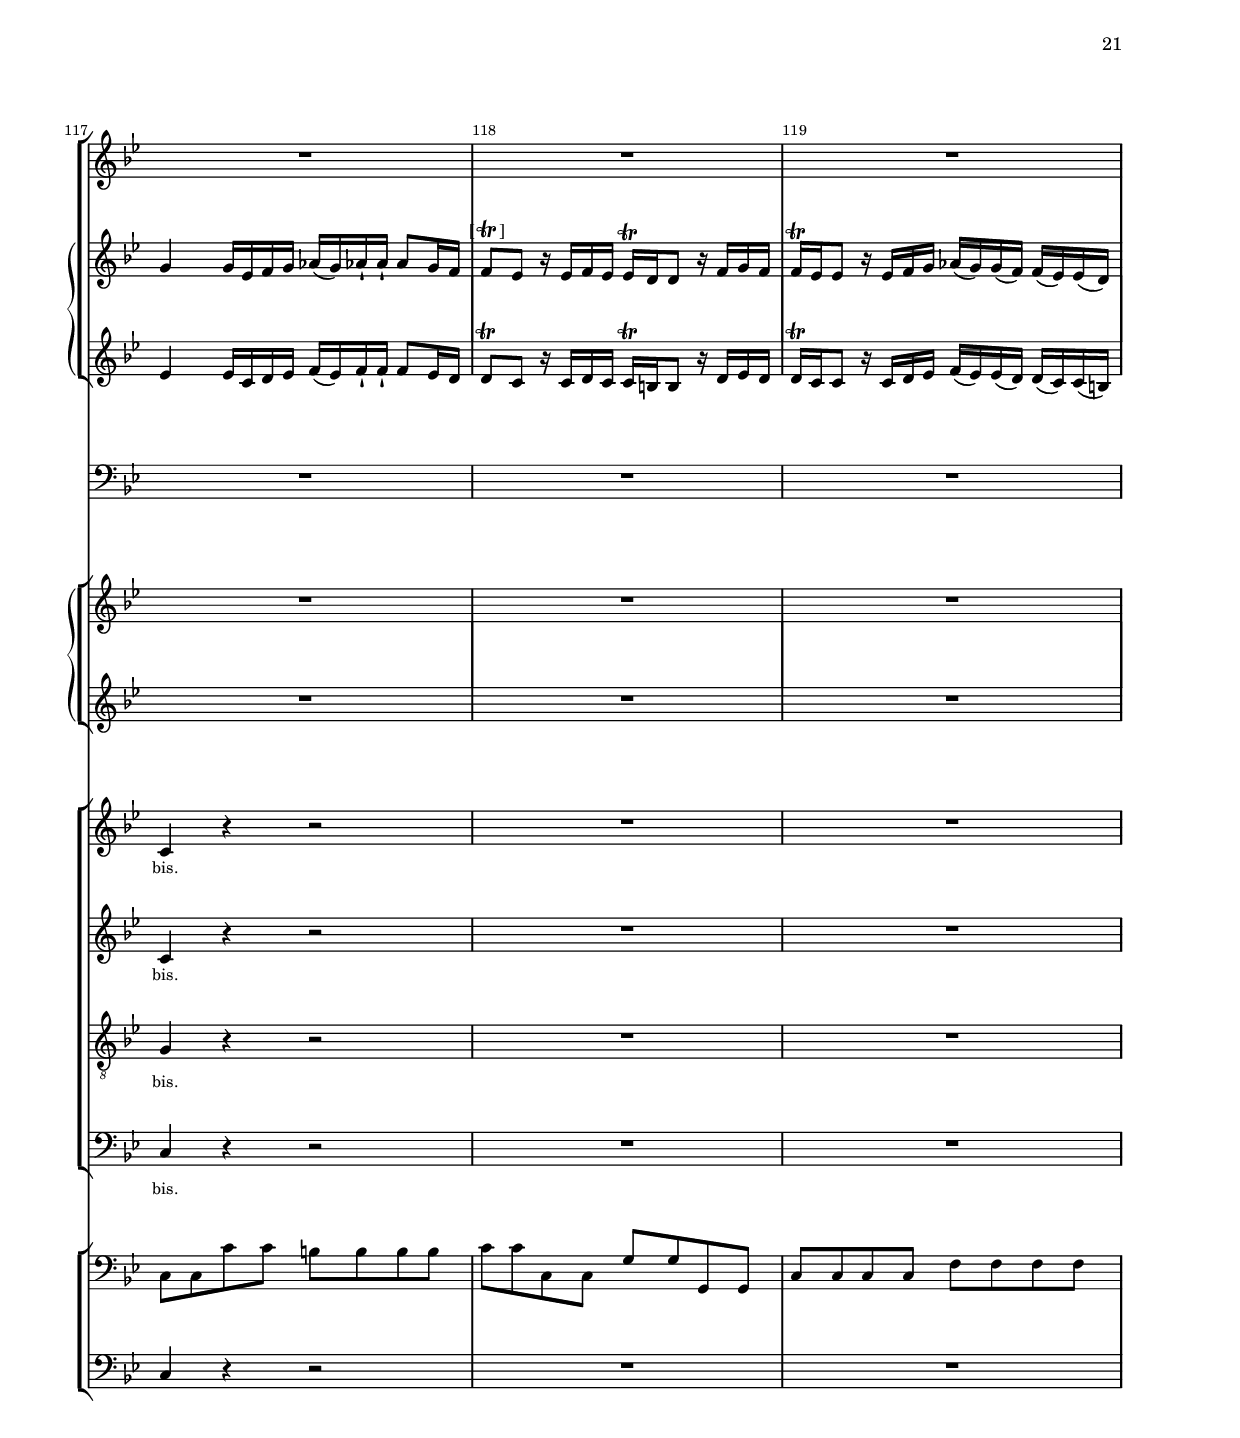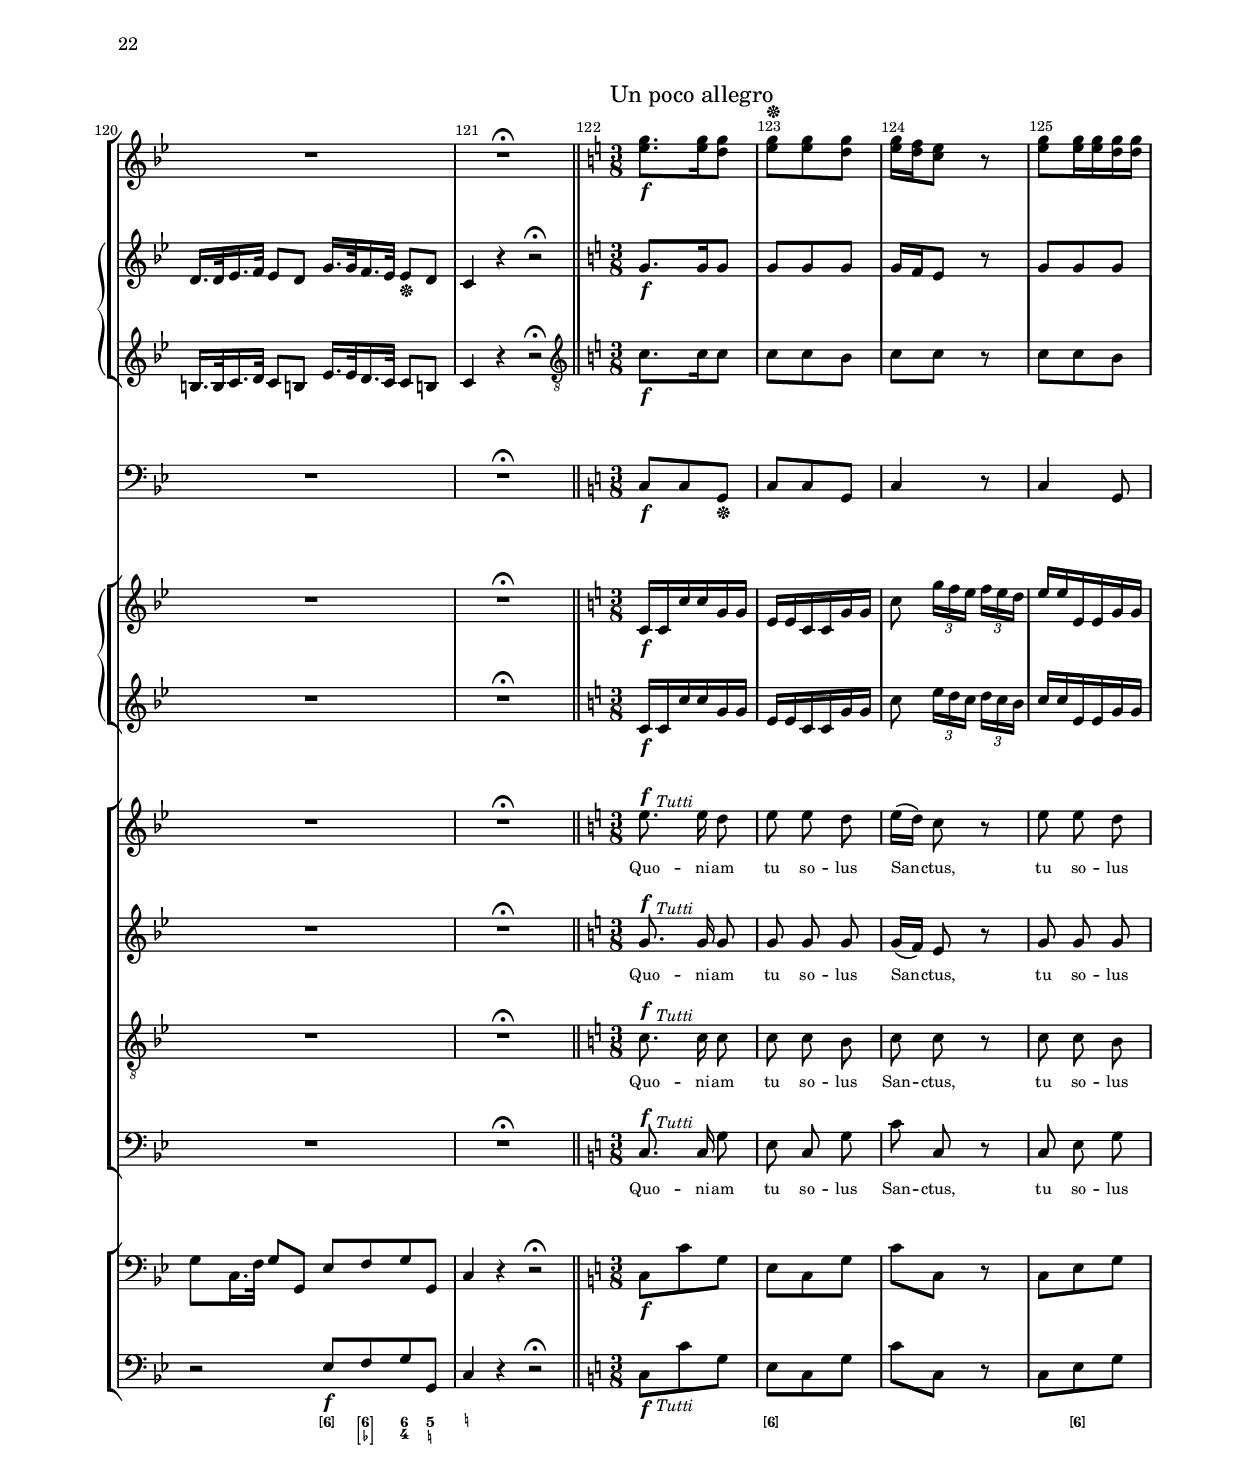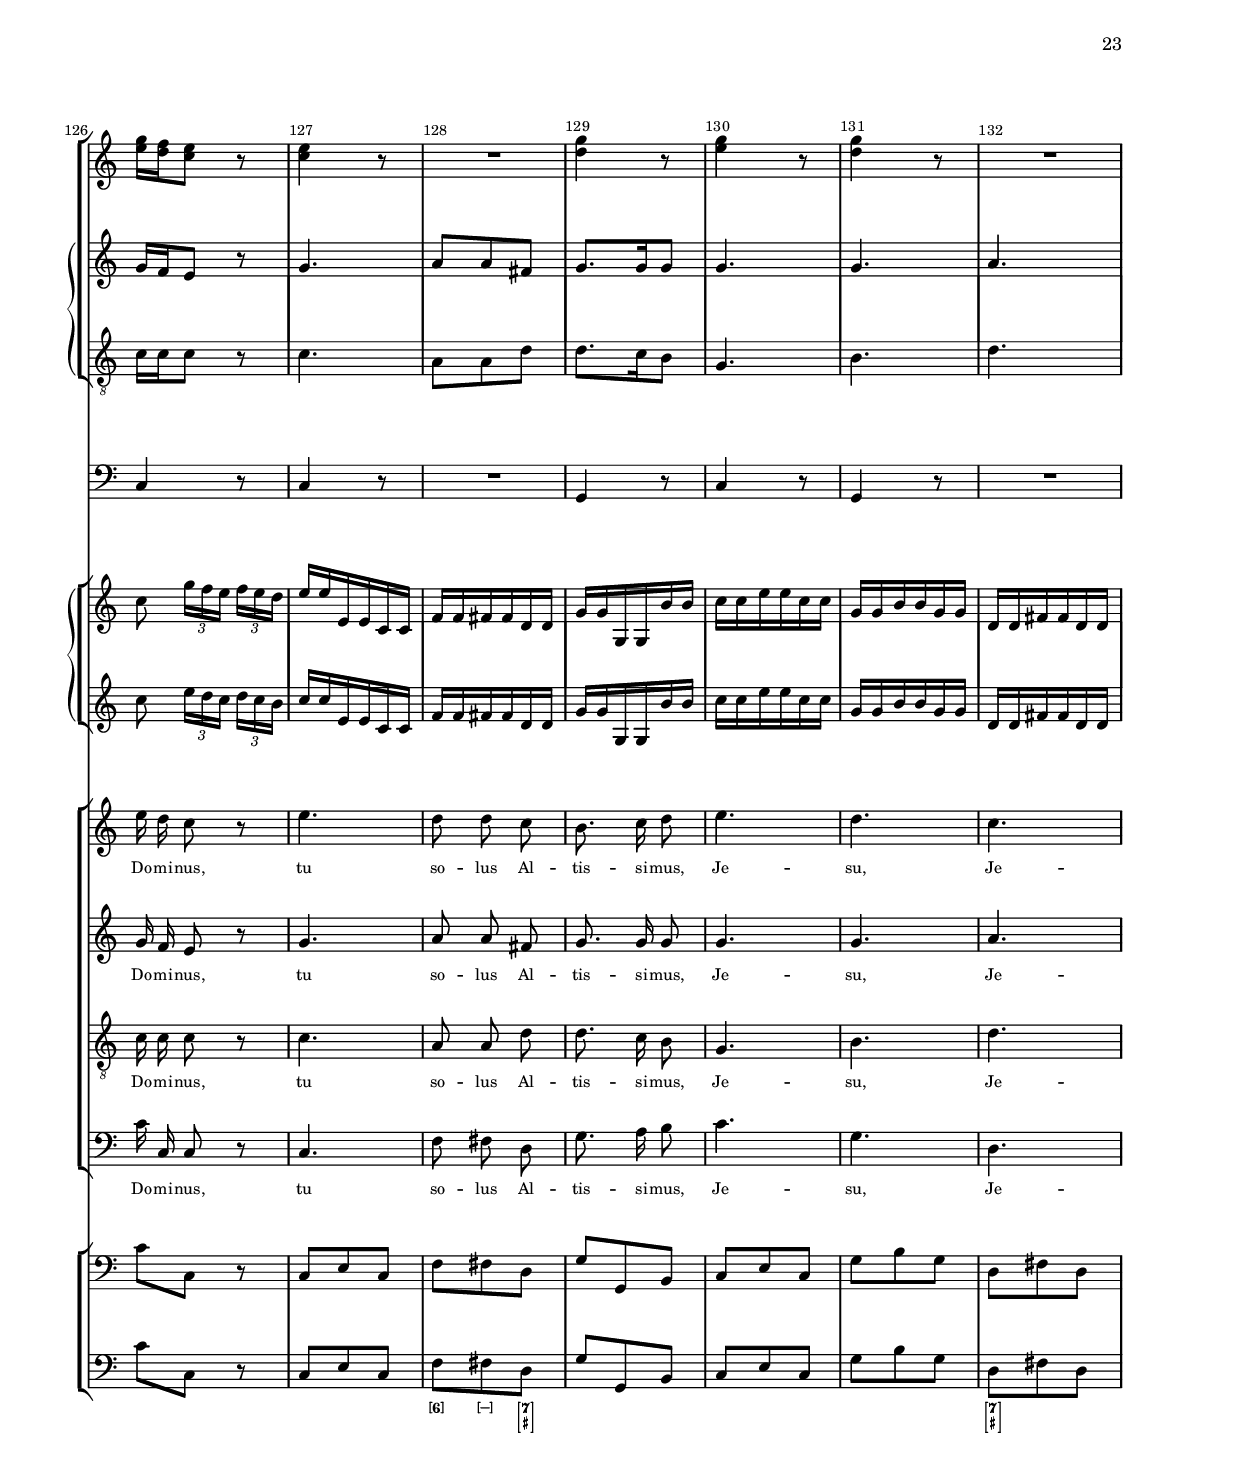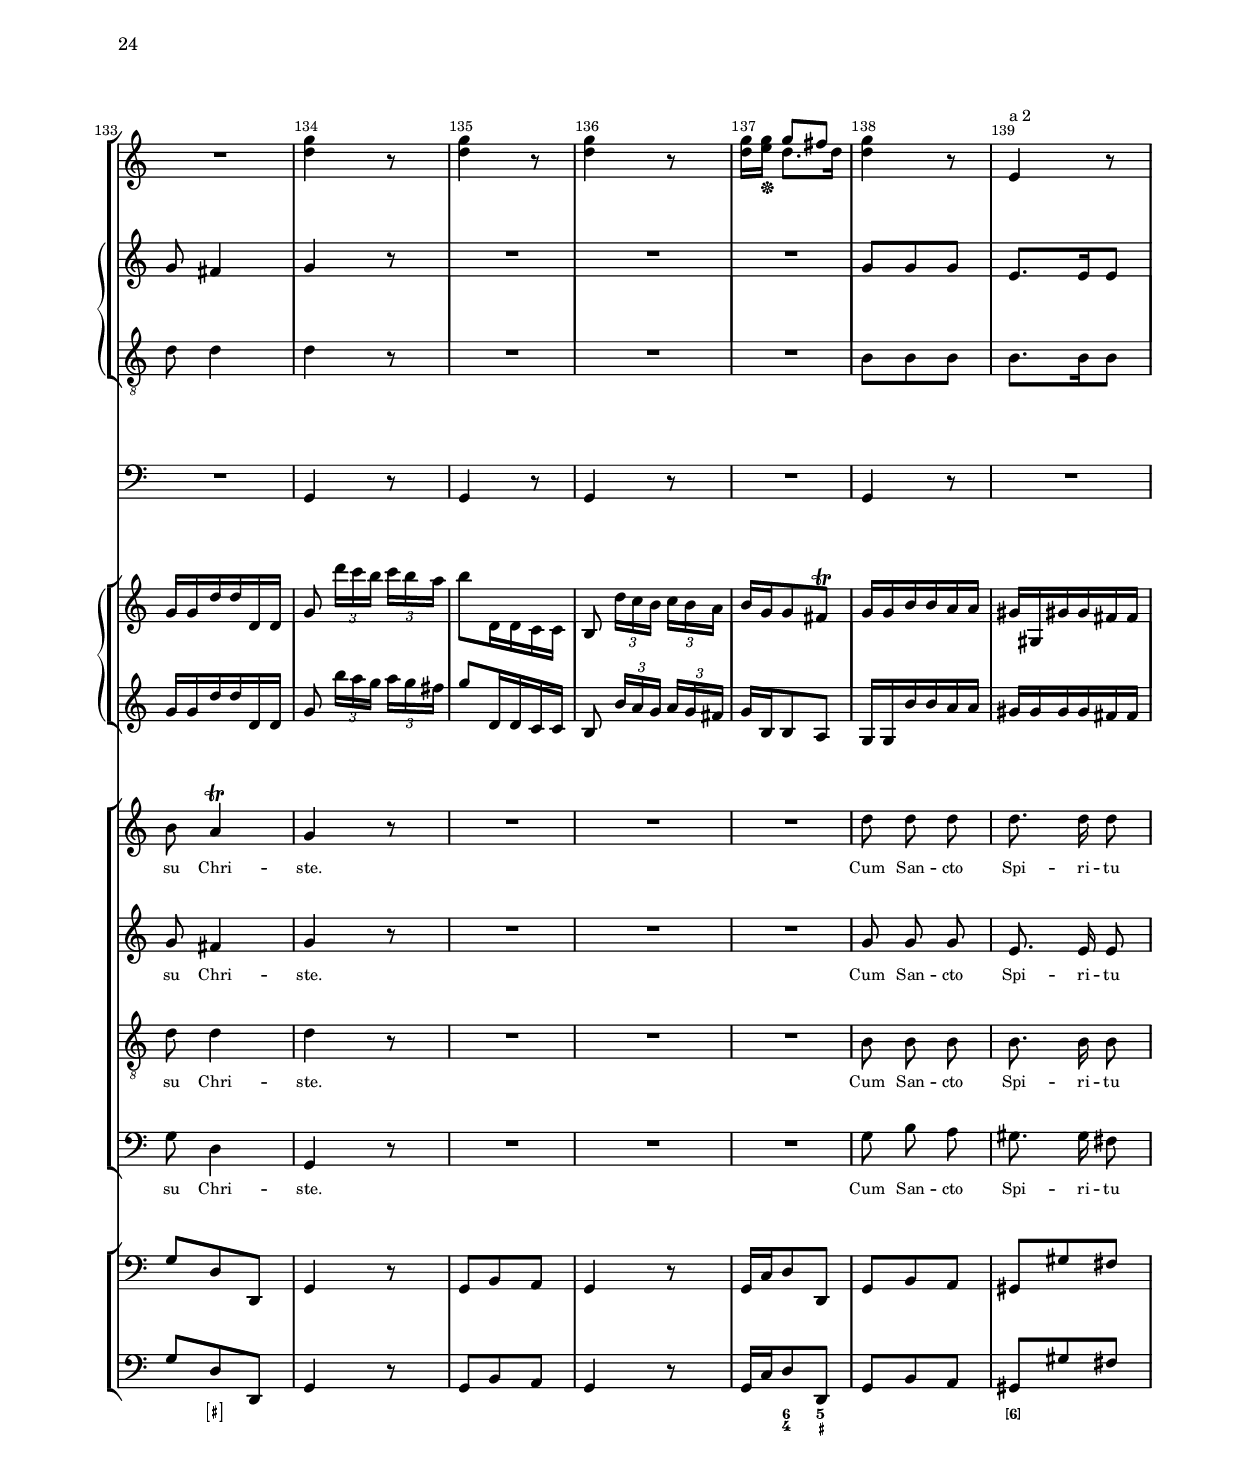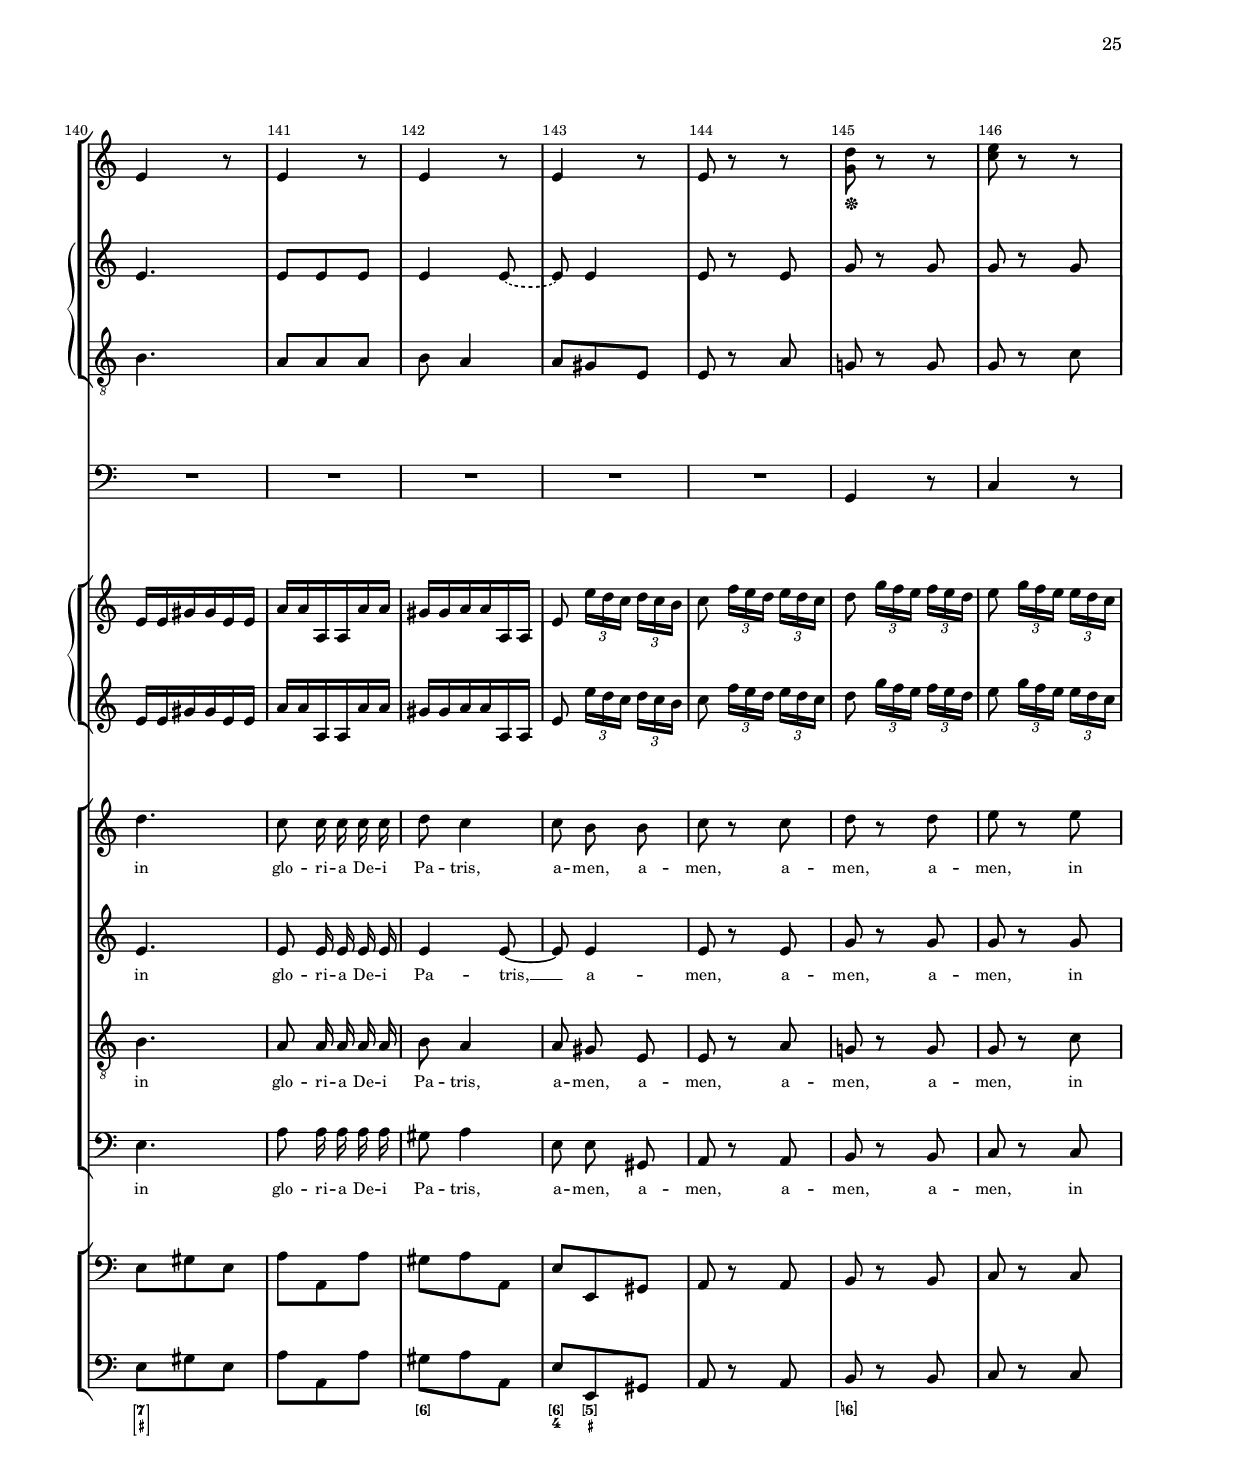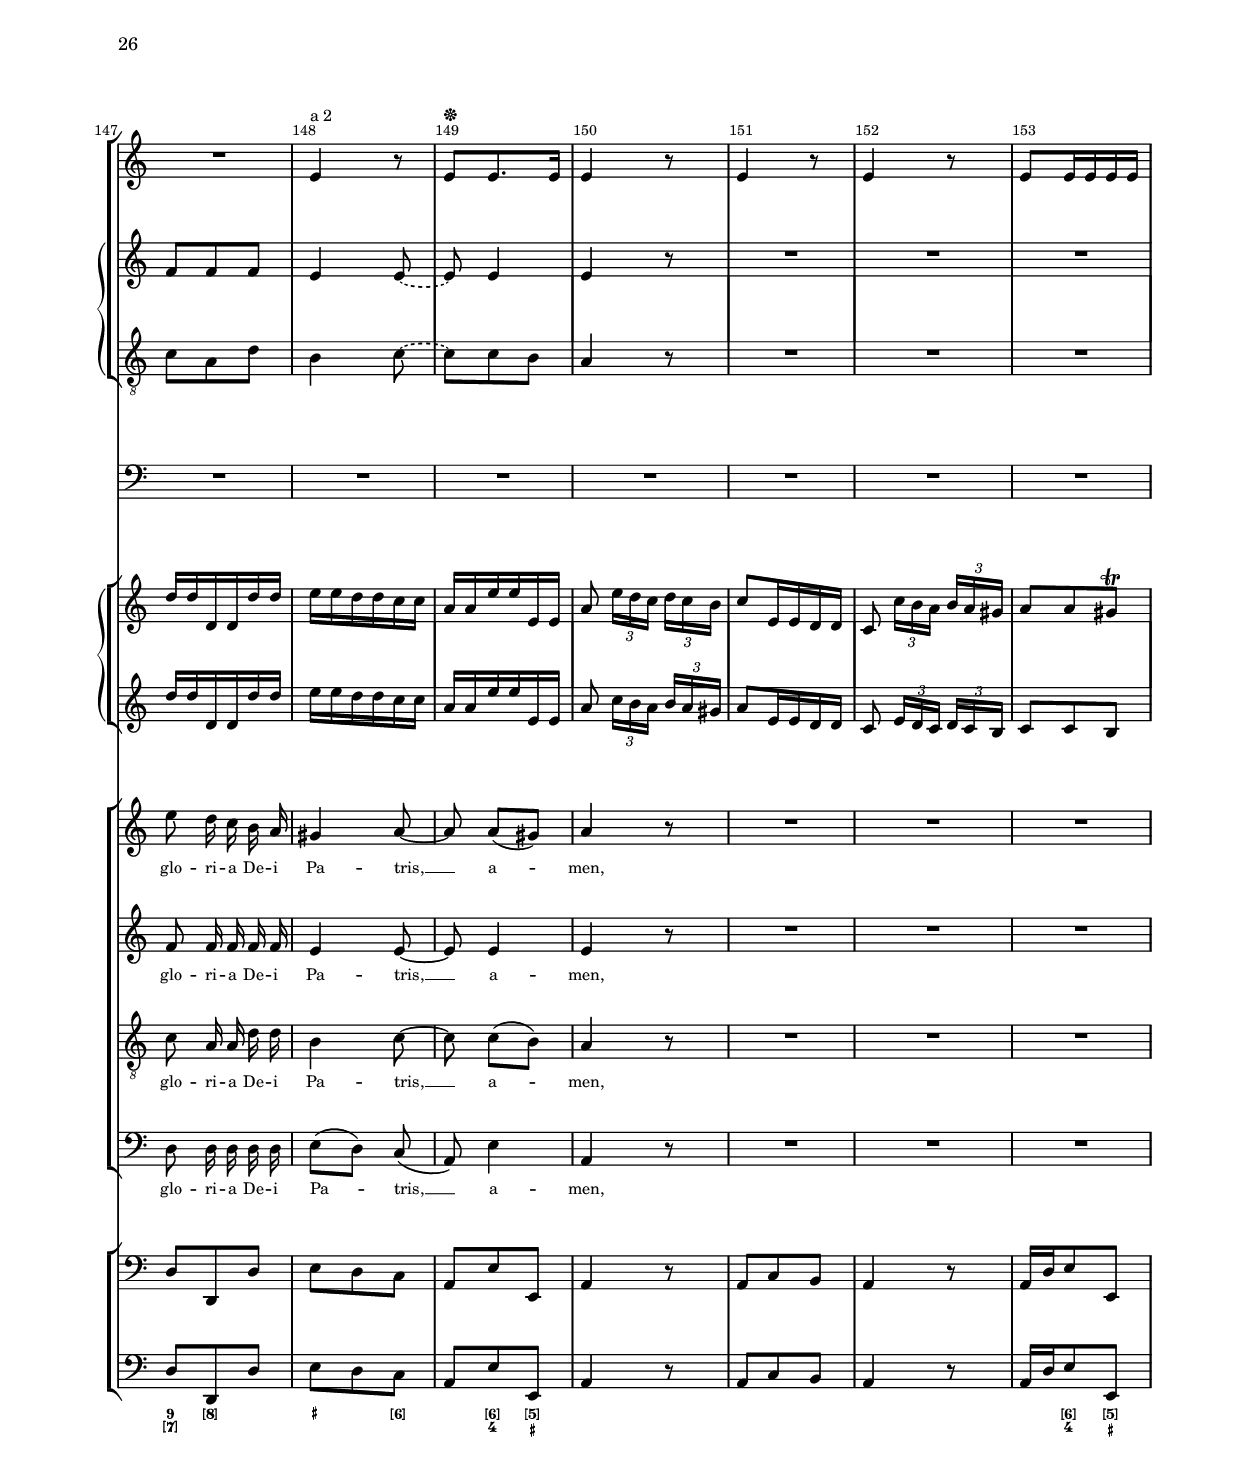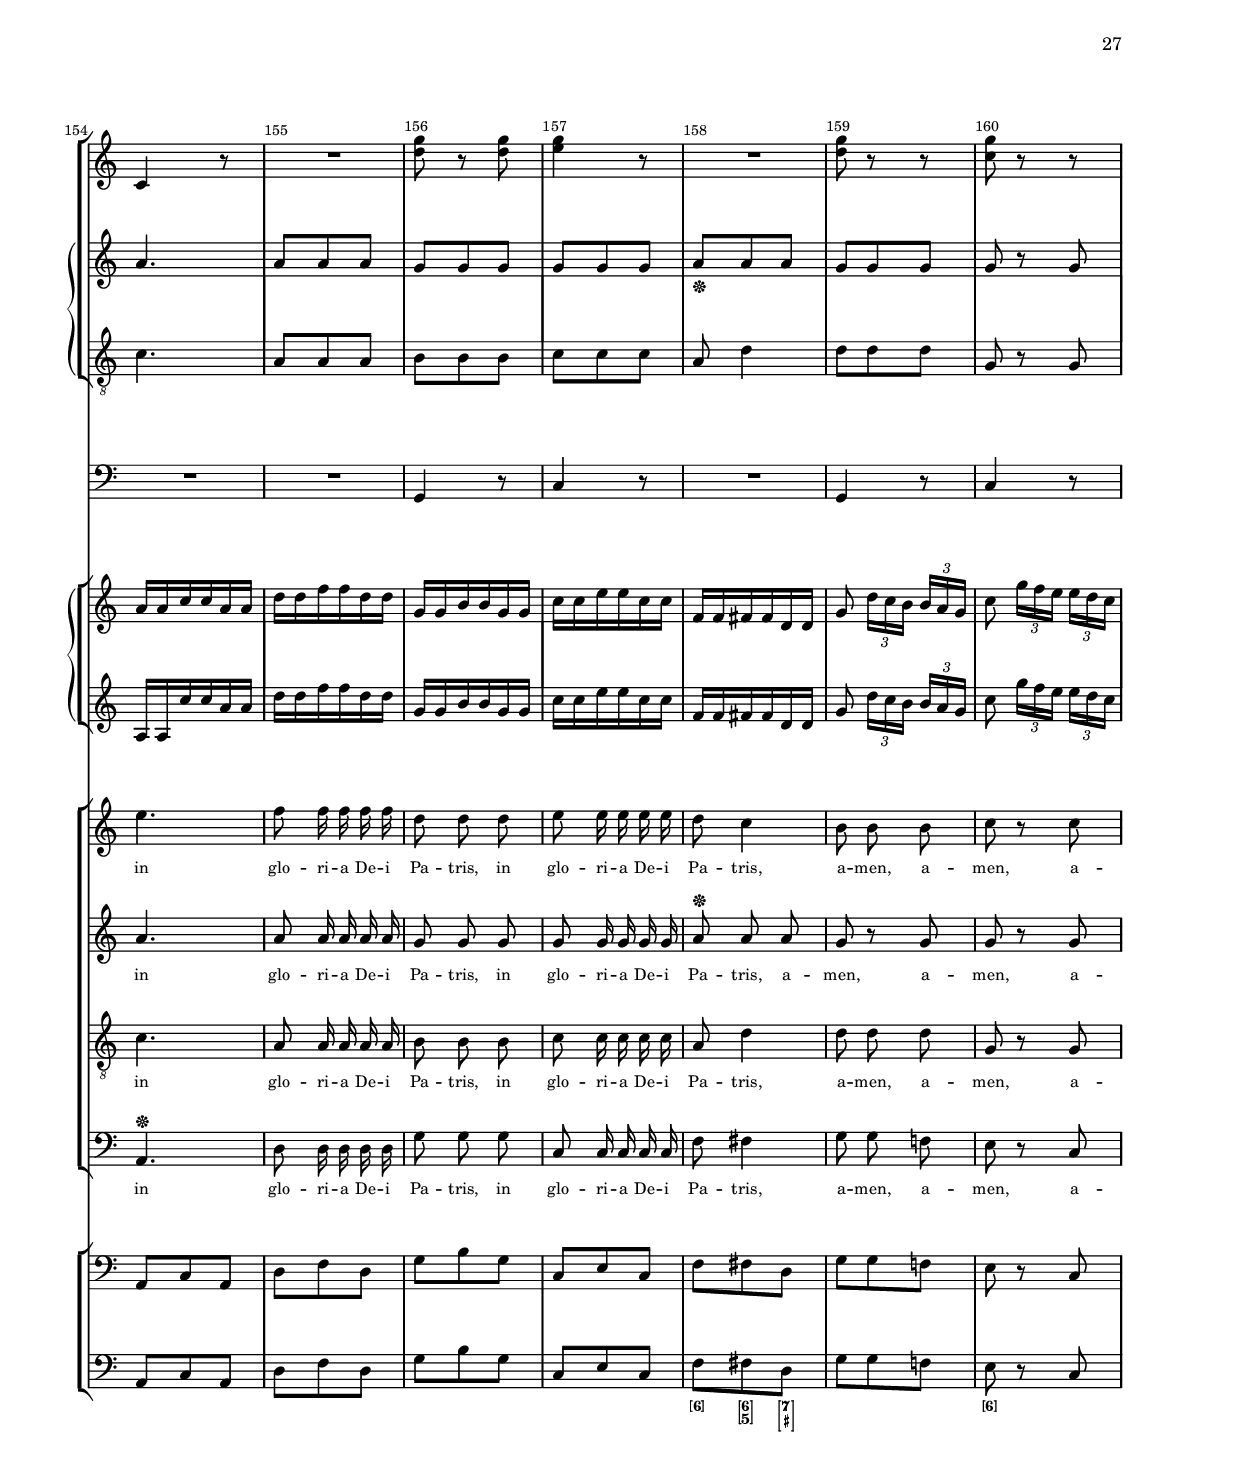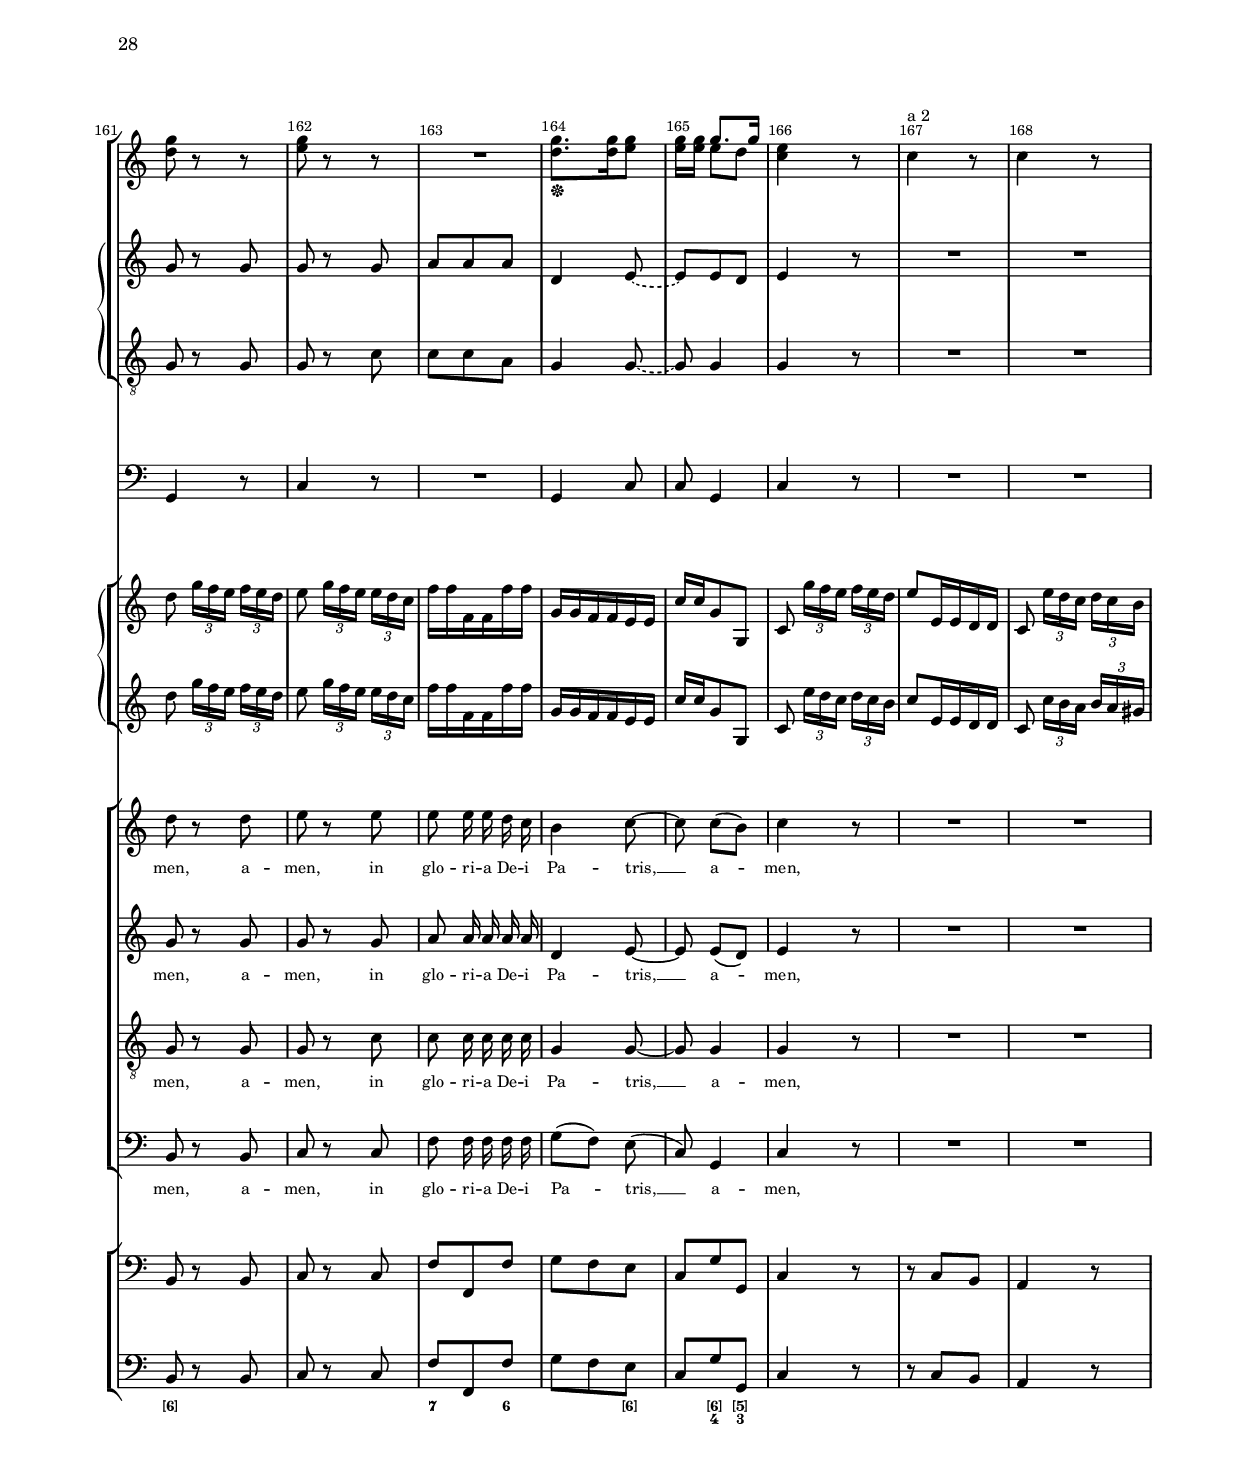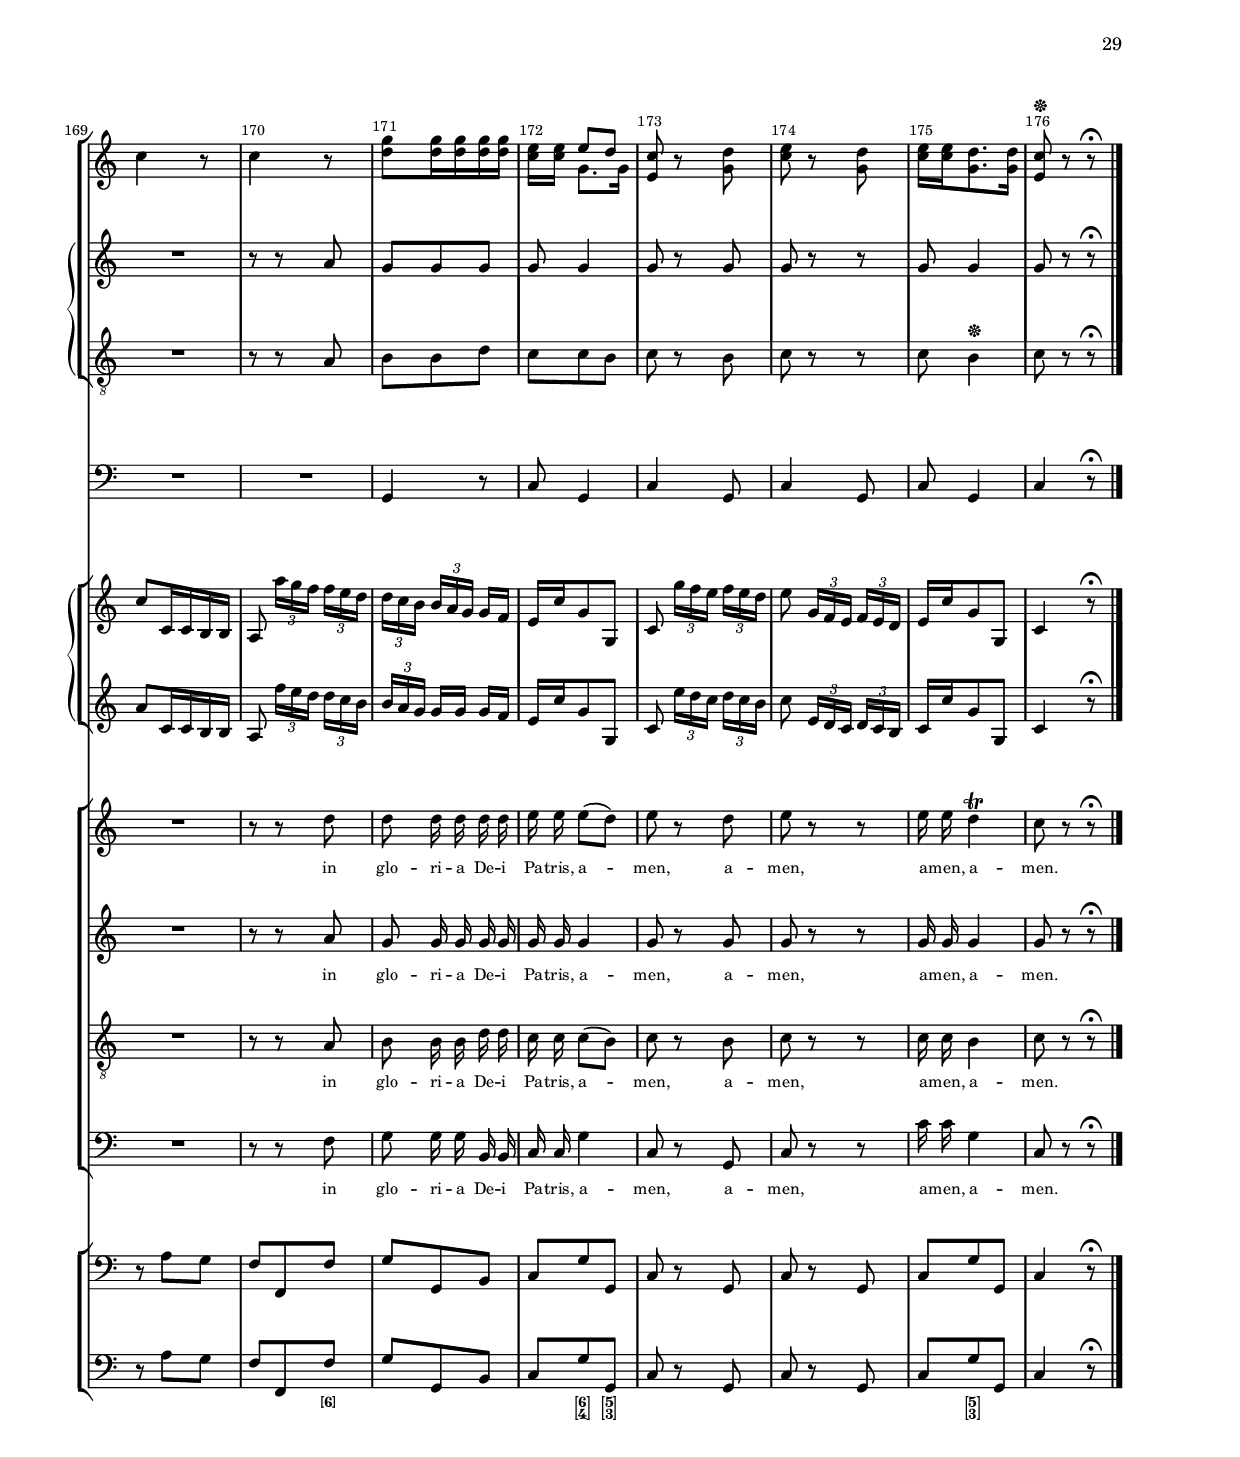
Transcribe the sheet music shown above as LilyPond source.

% (c) 2020 by Wolfgang Esser-Skala.
% This file is licensed under the Creative Commons Attribution-NonCommercial-ShareAlike 4.0 International License.
% To view a copy of this license, visit http://creativecommons.org/licenses/by-nc-sa/4.0/.

\version "2.18.0"

\include "../definitions.ly"

\paper { first-page-number = #1 }

#(set-global-staff-size 15.87)

\book {
	% \bookpart {
	% 	\header {
	% 		movement = "1   K Y R I E"
	% 	}
	% 	\score {
	% 		<<
	% 			\new StaffGroup <<
	% 				\new Staff \with { \trombaStaffDistance } <<
	% 					\set Staff.instrumentName = \markup { \center-column { "Clarino I, II" "in C" } }
	% 					\partcombine \KyrieTrombaI \KyrieTrombaII
	% 				>>
	% 				\new GrandStaff <<
	% 					\new Staff {
	% 						\set Staff.instrumentName = \TromboneIIncipit
	% 						\override Staff.InstrumentName.self-alignment-Y = ##f
	% 						\override Staff.InstrumentName.self-alignment-X = #RIGHT
	% 						\KyrieTromboneI
	% 					}
	% 					\new Staff {
	% 						\set Staff.instrumentName = \TromboneIIIncipit
	% 						\override Staff.InstrumentName.self-alignment-Y = ##f
	% 						\override Staff.InstrumentName.self-alignment-X = #RIGHT
	% 						\KyrieTromboneII
	% 					}
	% 				>>
	% 			>>
	% 			\new Staff {
	% 				\set Staff.instrumentName = \markup { \center-column { "Timpani" "in C–G" } }
	% 				\KyrieTimpani
	% 			}
	% 			\new StaffGroup <<
	% 				\new GrandStaff <<
	% 					\new Staff {
	% 						\set Staff.instrumentName = "Violino I"
	% 						\KyrieViolinoI
	% 					}
	% 					\new Staff {
	% 						\set Staff.instrumentName = "Violino II"
	% 						\KyrieViolinoII
	% 					}
	% 				>>
	% 			>>
	% 			\new ChoirStaff <<
	% 				\new Staff {
	% 					\set Staff.instrumentName = \SopranoIncipit
	% 					\override Staff.InstrumentName.self-alignment-Y = ##f
	% 					\override Staff.InstrumentName.self-alignment-X = #RIGHT
	% 					\new Voice = "Soprano" { \dynamicUp \KyrieSopranoNotes }
	% 				}
	% 				\new Lyrics \lyricsto Soprano \KyrieSopranoLyrics
	%
	% 				\new Staff {
	% 					\set Staff.instrumentName = \AltoIncipit
	% 					\override Staff.InstrumentName.self-alignment-Y = ##f
	% 					\override Staff.InstrumentName.self-alignment-X = #RIGHT
	% 					\new Voice = "Alto" { \dynamicUp \KyrieAltoNotes }
	% 				}
	% 				\new Lyrics \lyricsto Alto \KyrieAltoLyrics
	%
	% 				\new Staff {
	% 					\set Staff.instrumentName = \TenoreIncipit
	% 					\override Staff.InstrumentName.self-alignment-Y = ##f
	% 					\override Staff.InstrumentName.self-alignment-X = #RIGHT
	% 					\new Voice = "Tenore" { \dynamicUp \KyrieTenoreNotes }
	% 				}
	% 				\new Lyrics \lyricsto Tenore \KyrieTenoreLyrics
	%
	% 				\new Staff {
	% 					\set Staff.instrumentName = "Basso"
	% 					\new Voice = "Basso" { \dynamicUp \KyrieBassoNotes }
	% 				}
	% 				\new Lyrics \lyricsto Basso \KyrieBassoLyrics
	% 			>>
	% 			\new StaffGroup <<
	% 				\new Staff {
	% 					\set Staff.instrumentName = \markup { \center-column { "Violone" "e Organo" } }
	% 					\KyrieOrgano
	% 				}
	% 			>>
	% 			\new FiguredBass {
	% 				\KyrieBassFigures
	% 			}
	% 		>>
	% 		\layout { }
	% 		\midi { \tempo 4 = 110 }
	% 	}
	% }
	\bookpart {
		\header {
			movement = "2   G L O R I A"
		}
		\score {
			<<
				\new StaffGroup <<
					\new Staff \with { \trombaStaffDistance } <<
						\set Staff.instrumentName = \markup { \center-column { "Clarino I, II" "in C" } }
						\partcombine \GloriaTrombaI \GloriaTrombaII
					>>
					\new GrandStaff <<
						\new Staff {
							\set Staff.instrumentName = "Trombone I"
							\GloriaTromboneI
						}
						\new Staff {
							\set Staff.instrumentName = "Trombone II"
							\GloriaTromboneII
						}
					>>
				>>
				\new Staff {
					\set Staff.instrumentName = \markup { \center-column { "Timpani" "in C–G" } }
					\GloriaTimpani
				}
				\new StaffGroup <<
					\new GrandStaff <<
						\new Staff {
							\set Staff.instrumentName = "Violino I"
							\GloriaViolinoI
						}
						\new Staff {
							\set Staff.instrumentName = "Violino II"
							\GloriaViolinoII
						}
					>>
				>>
				\new ChoirStaff <<
					\new Staff {
						\set Staff.instrumentName = "Soprano"
						\new Voice = "Soprano" { \dynamicUp \GloriaSopranoNotes }
					}
					\new Lyrics \lyricsto Soprano \GloriaSopranoLyrics

					\new Staff {
						\set Staff.instrumentName = "Alto"
						\new Voice = "Alto" { \dynamicUp \GloriaAltoNotes }
					}
					\new Lyrics \lyricsto Alto \GloriaAltoLyrics

					\new Staff {
						\set Staff.instrumentName = "Tenore"
						\new Voice = "Tenore" { \dynamicUp \GloriaTenoreNotes }
					}
					\new Lyrics \lyricsto Tenore \GloriaTenoreLyrics

					\new Staff {
						\set Staff.instrumentName = "Basso"
						\new Voice = "Basso" { \dynamicUp \GloriaBassoNotes }
					}
					\new Lyrics \lyricsto Basso \GloriaBassoLyrics
				>>
				\new StaffGroup <<
					\new Staff {
						\set Staff.instrumentName = "Violone"
						\GloriaViolone
					}
					\new Staff {
						\set Staff.instrumentName =  "Organo"
						\GloriaOrgano
					}
				>>
				\new FiguredBass {
					\GloriaBassFigures
				}
			>>
			\layout { }
			\midi { \tempo 4 = 110 }
		}
	}
}
